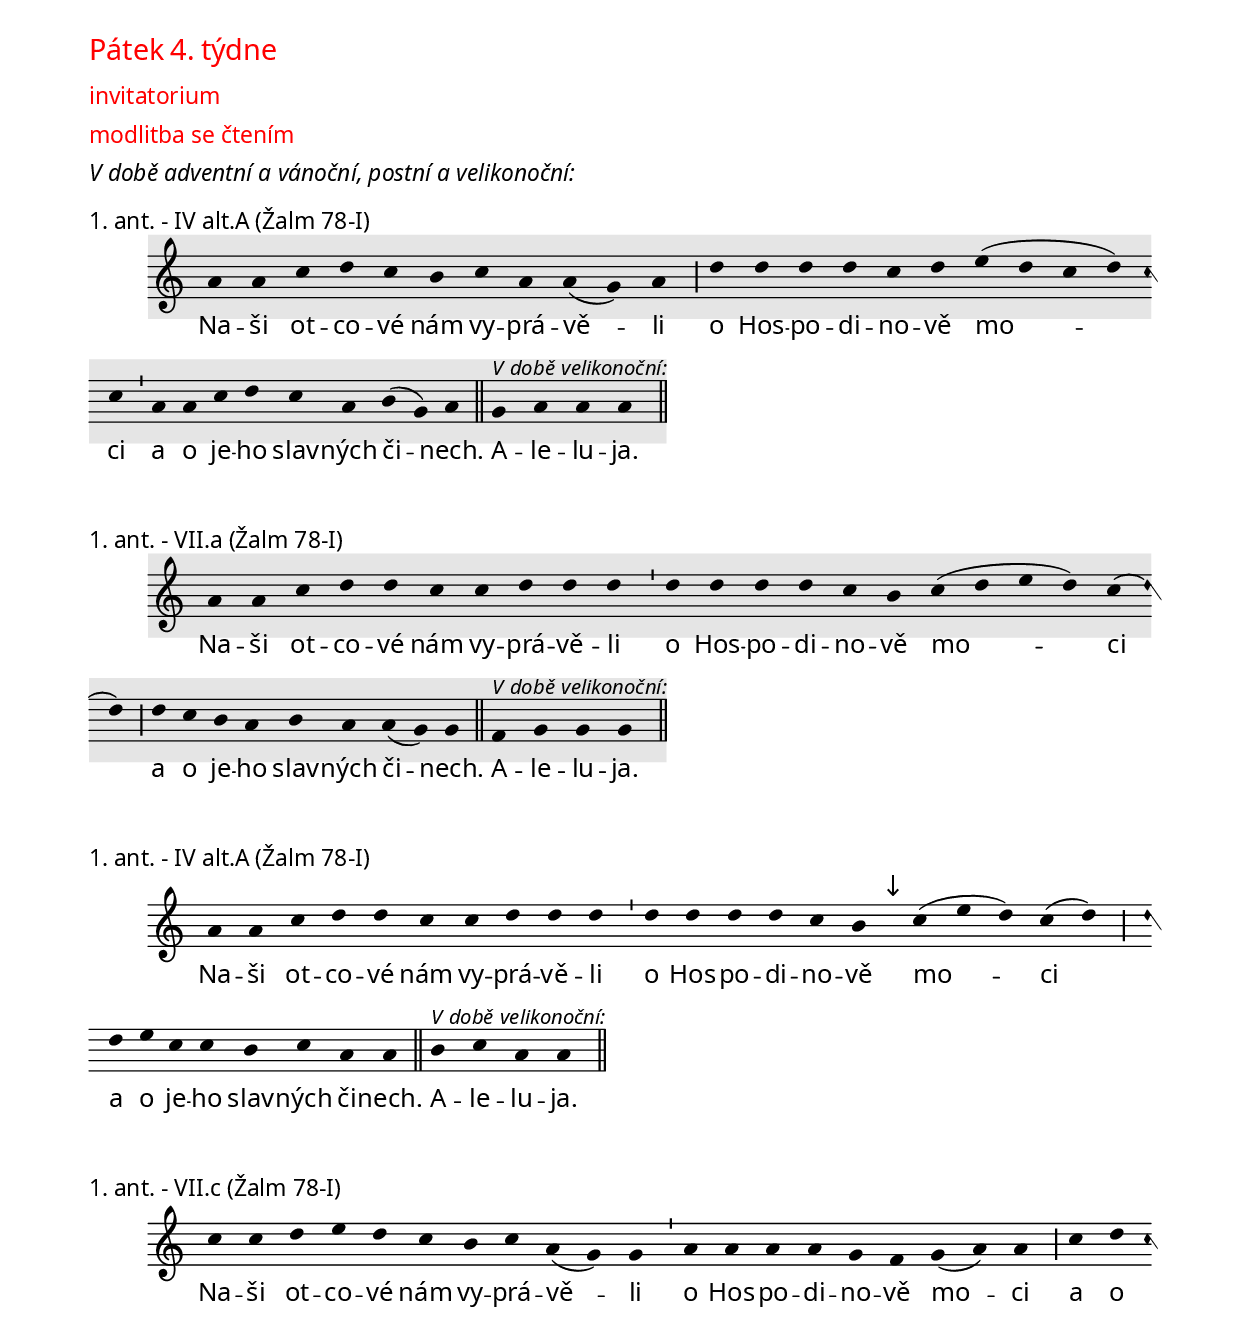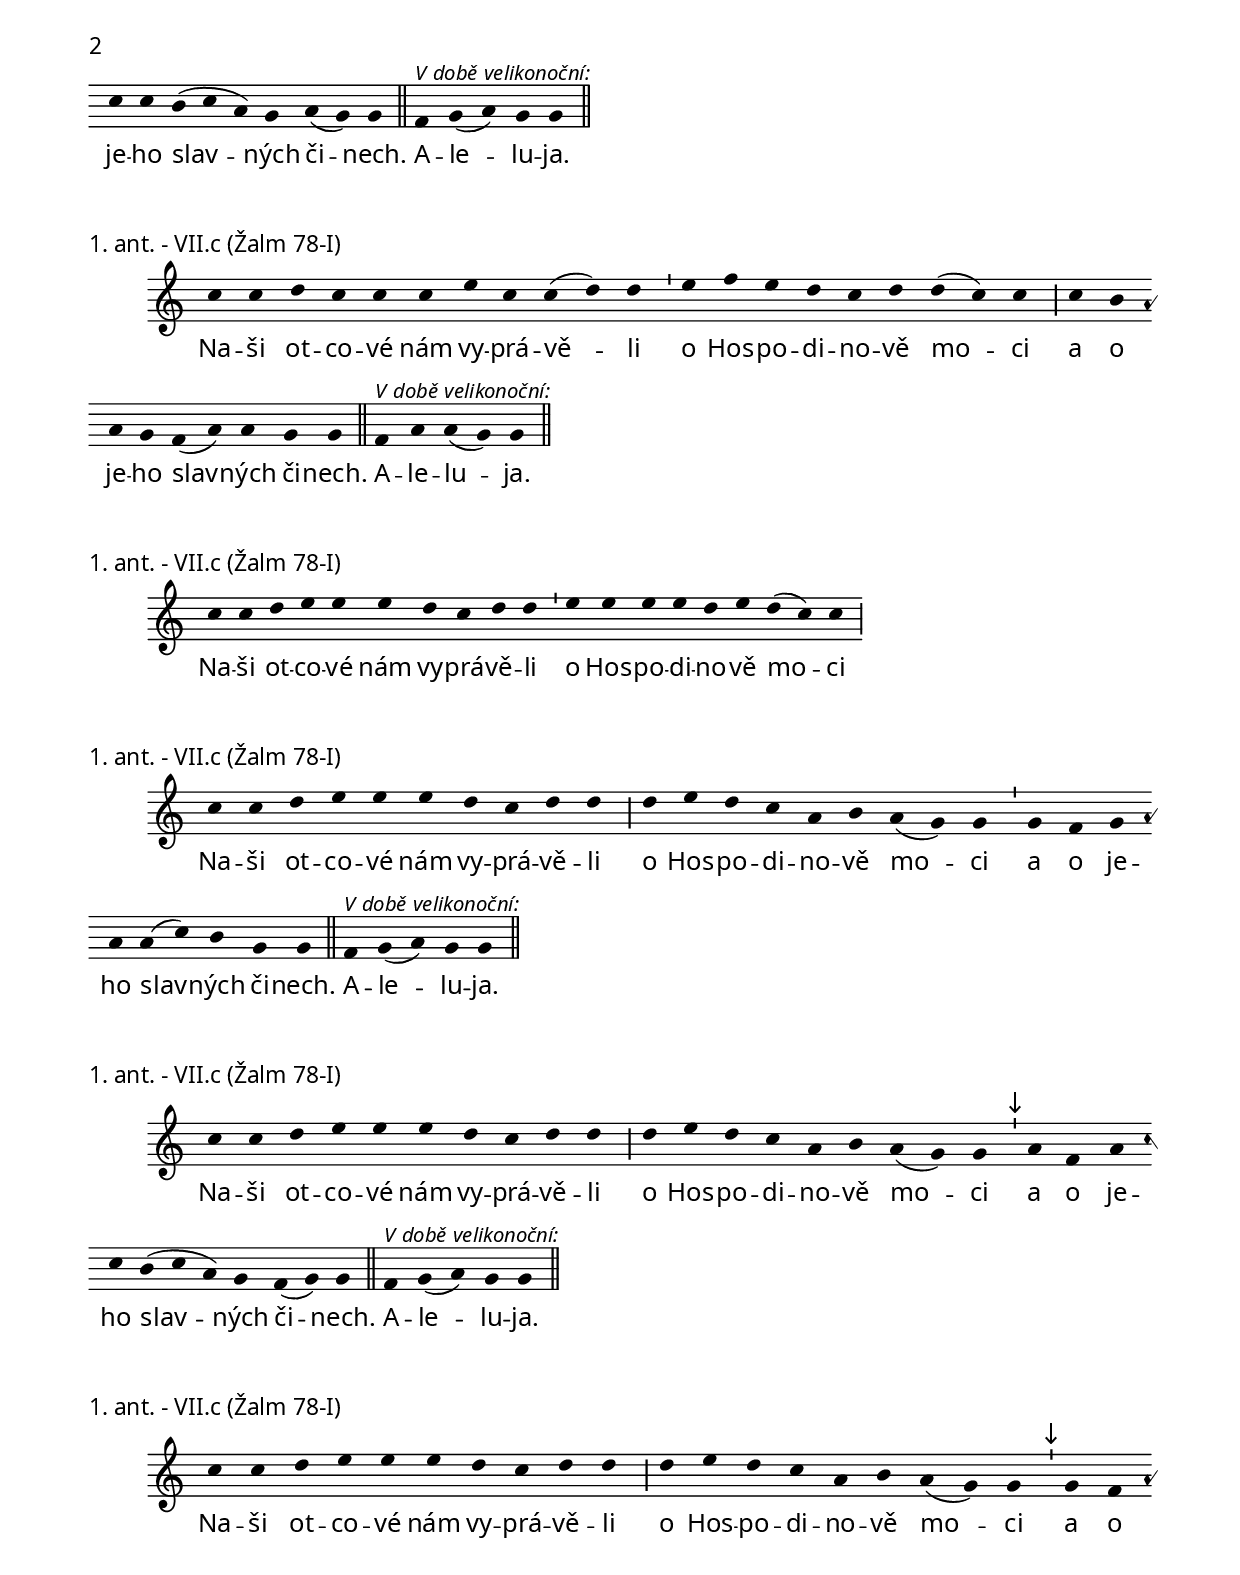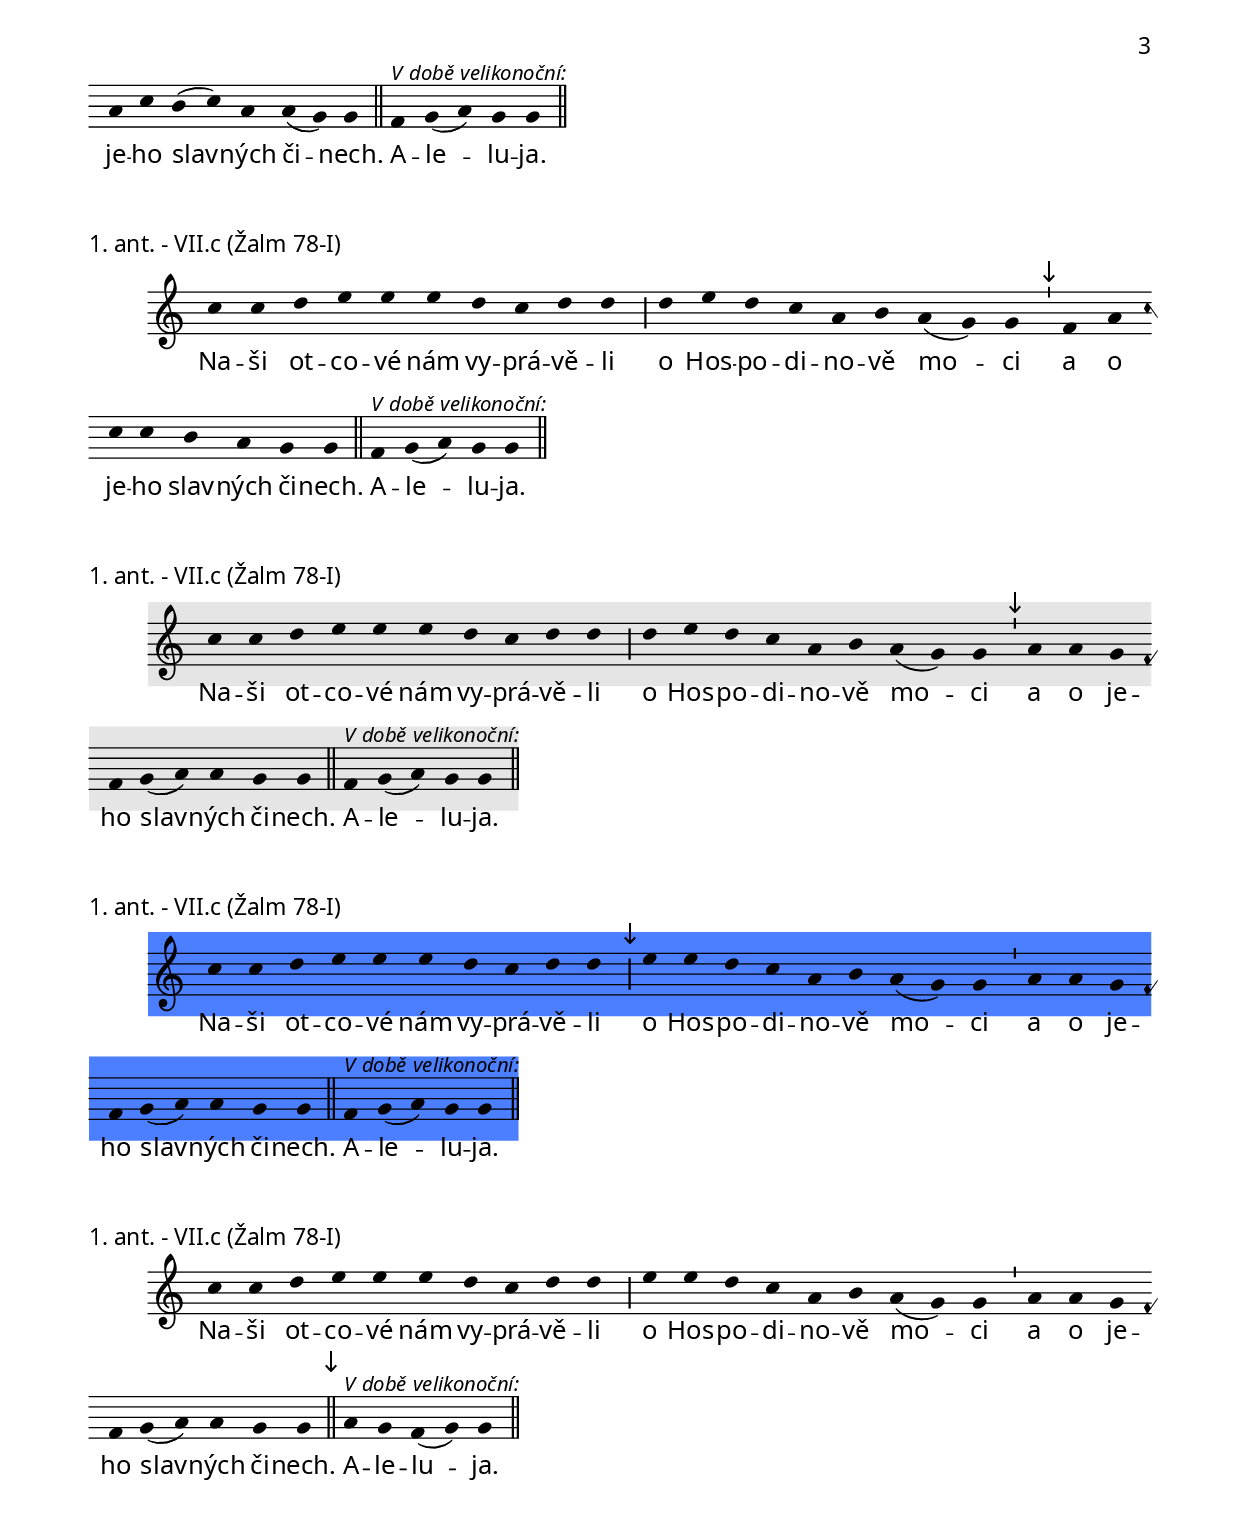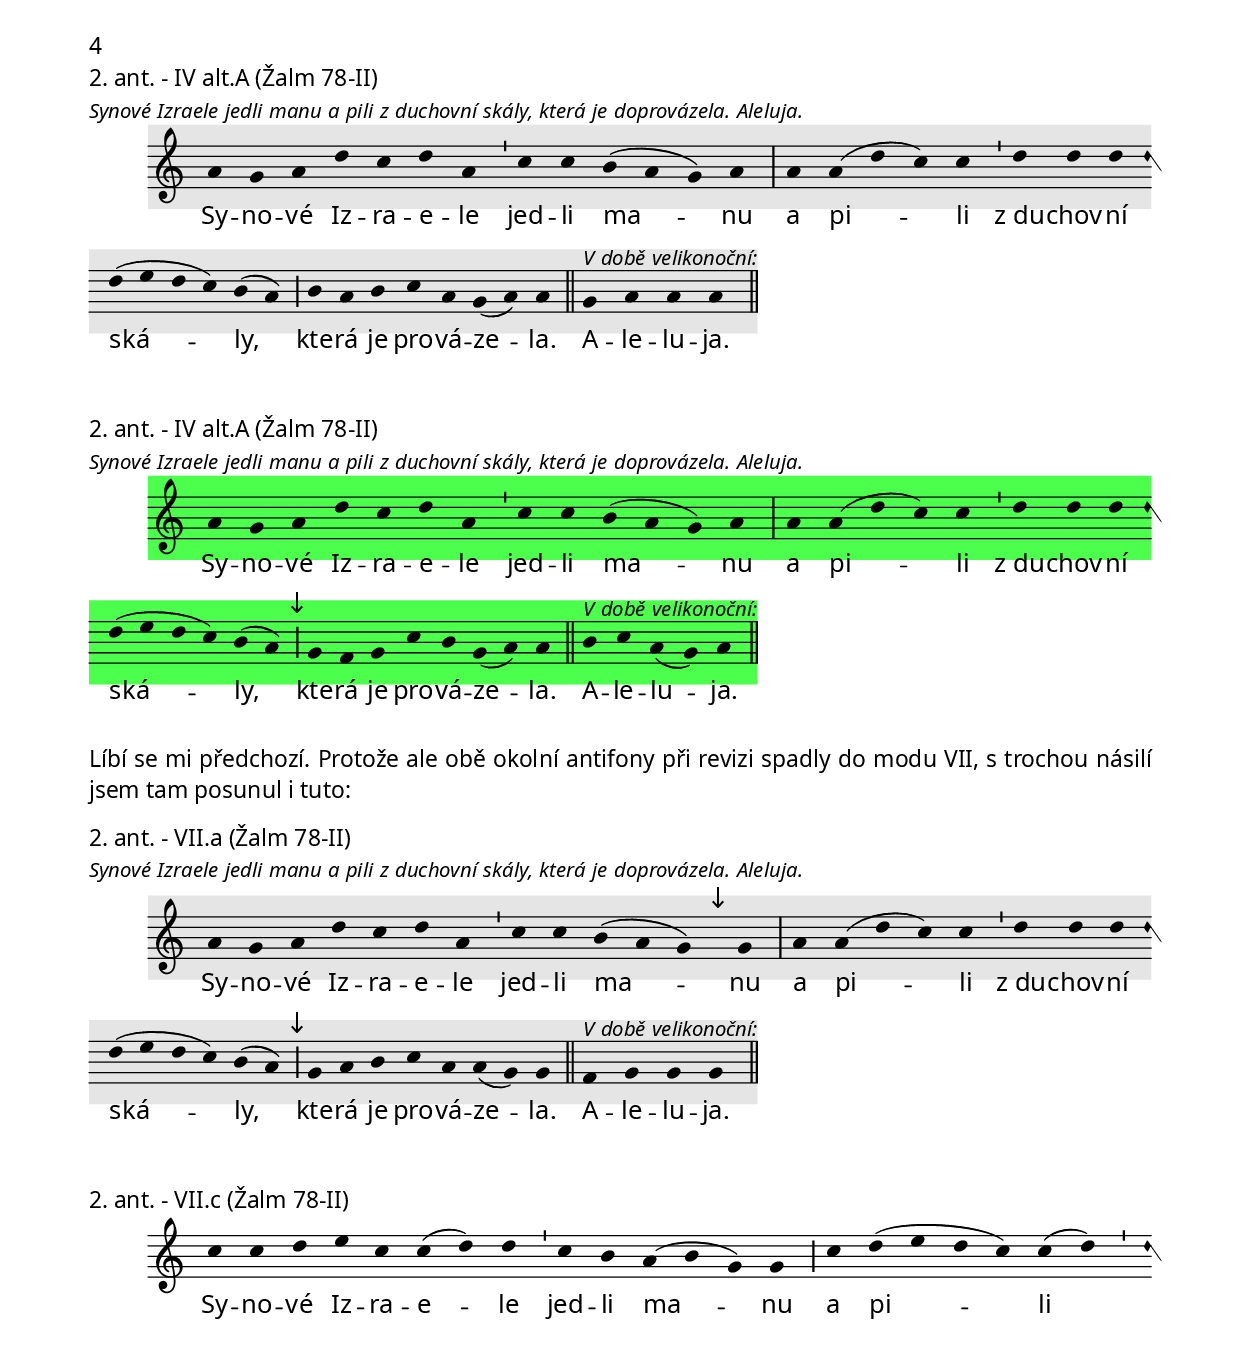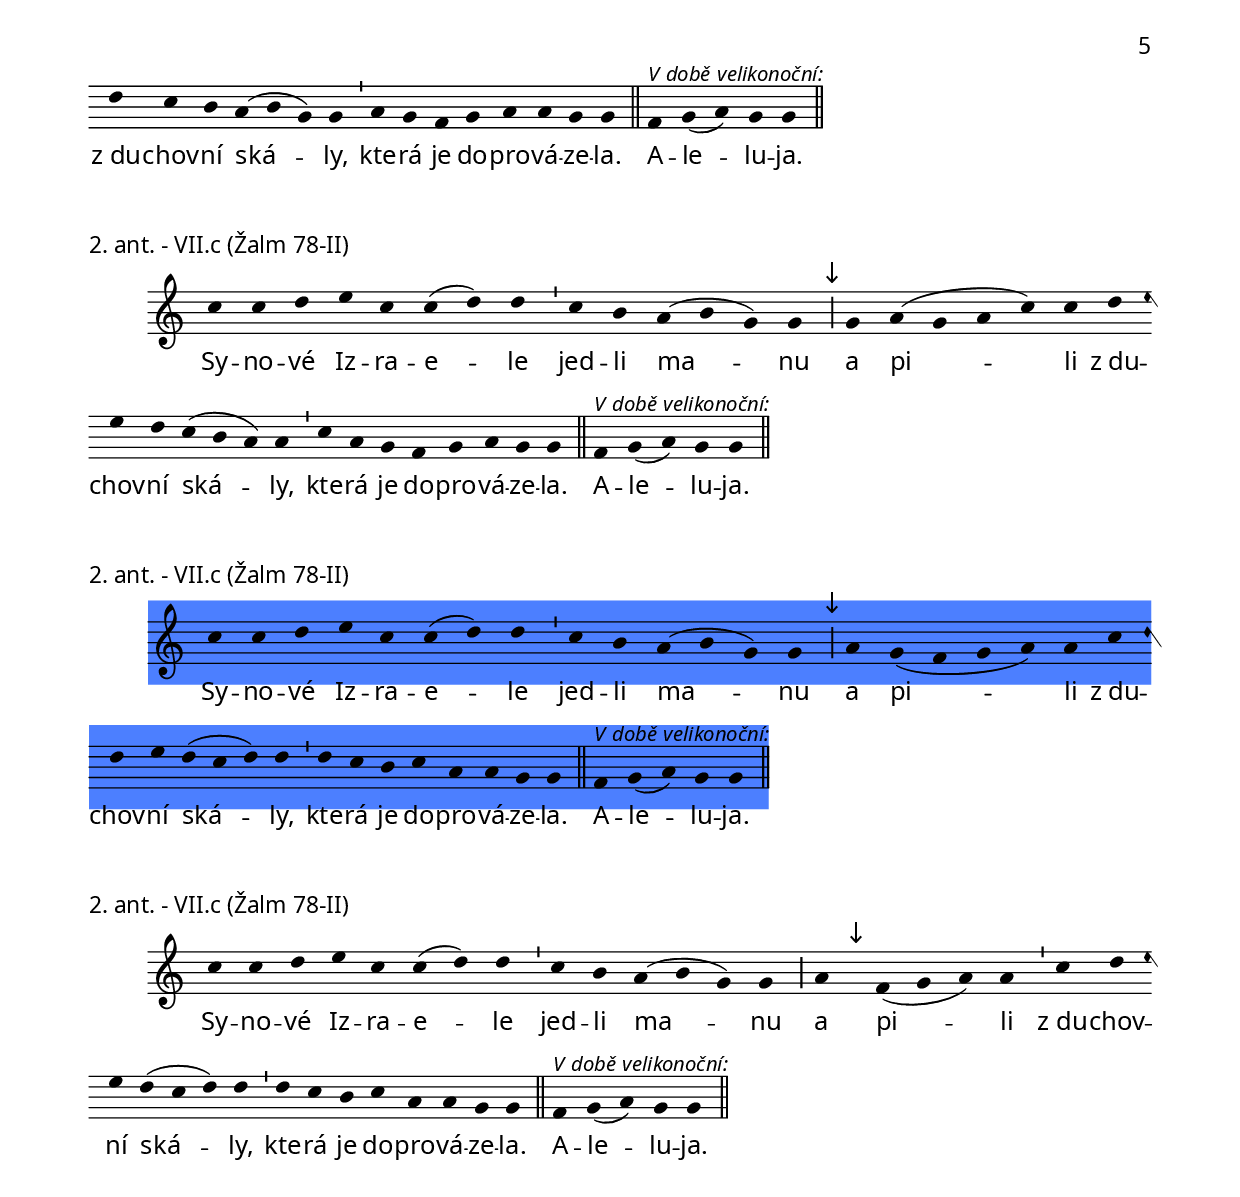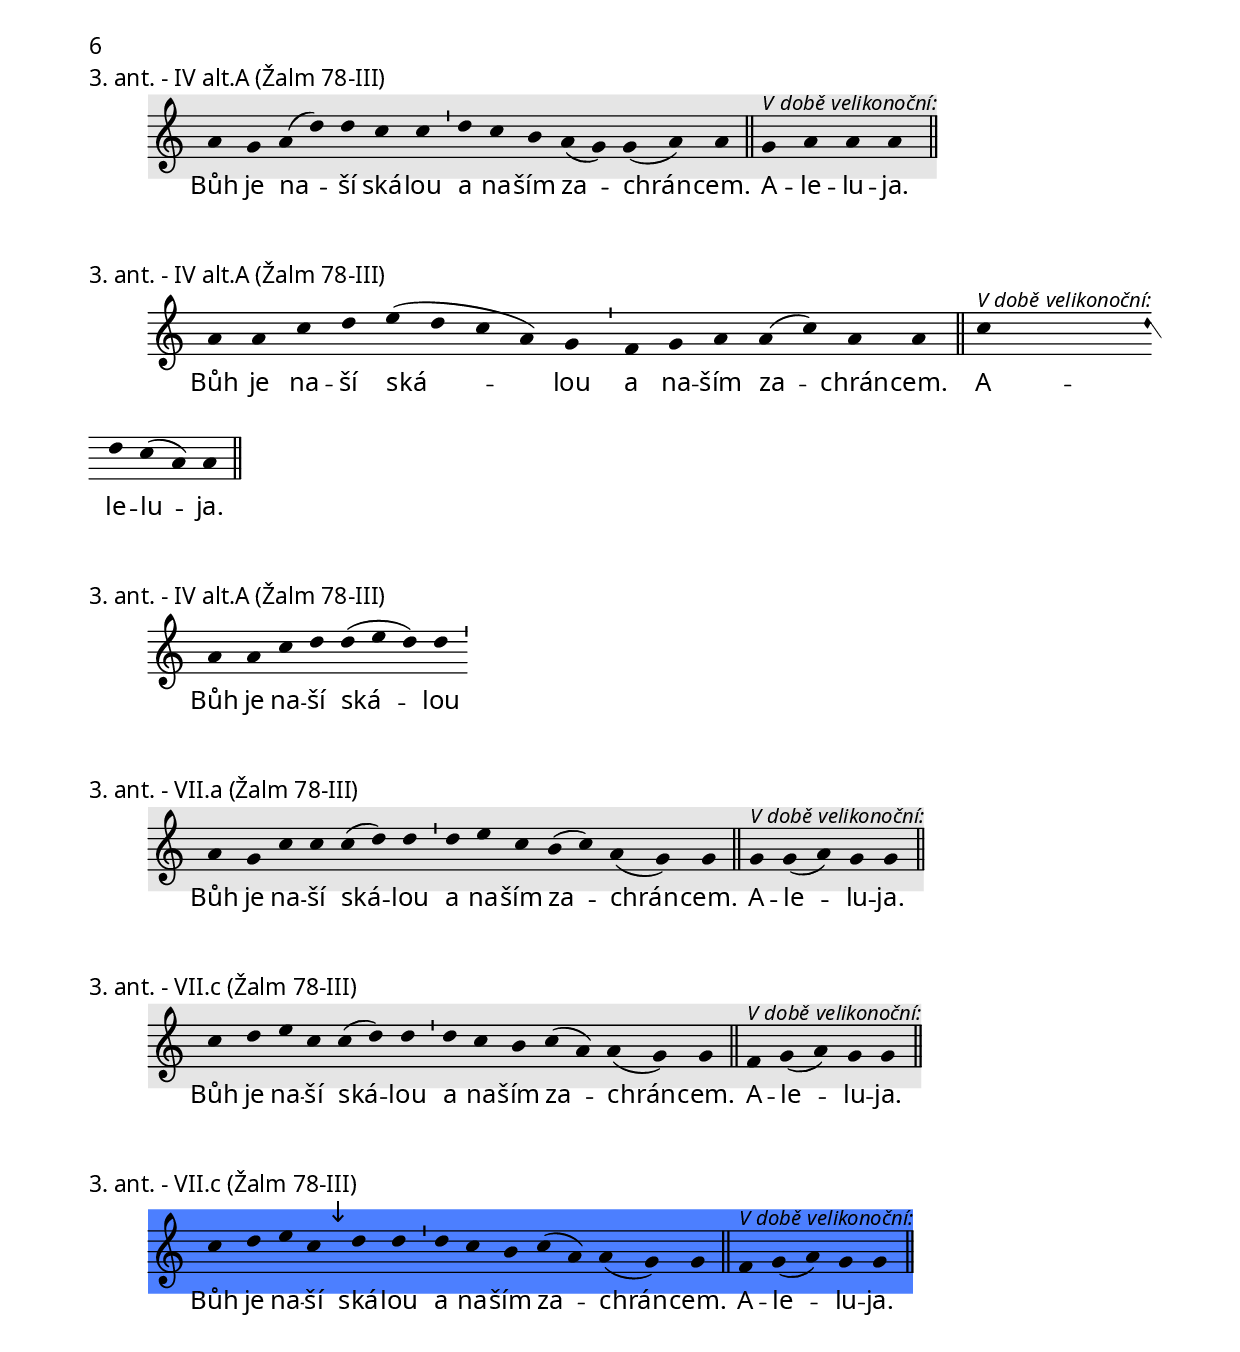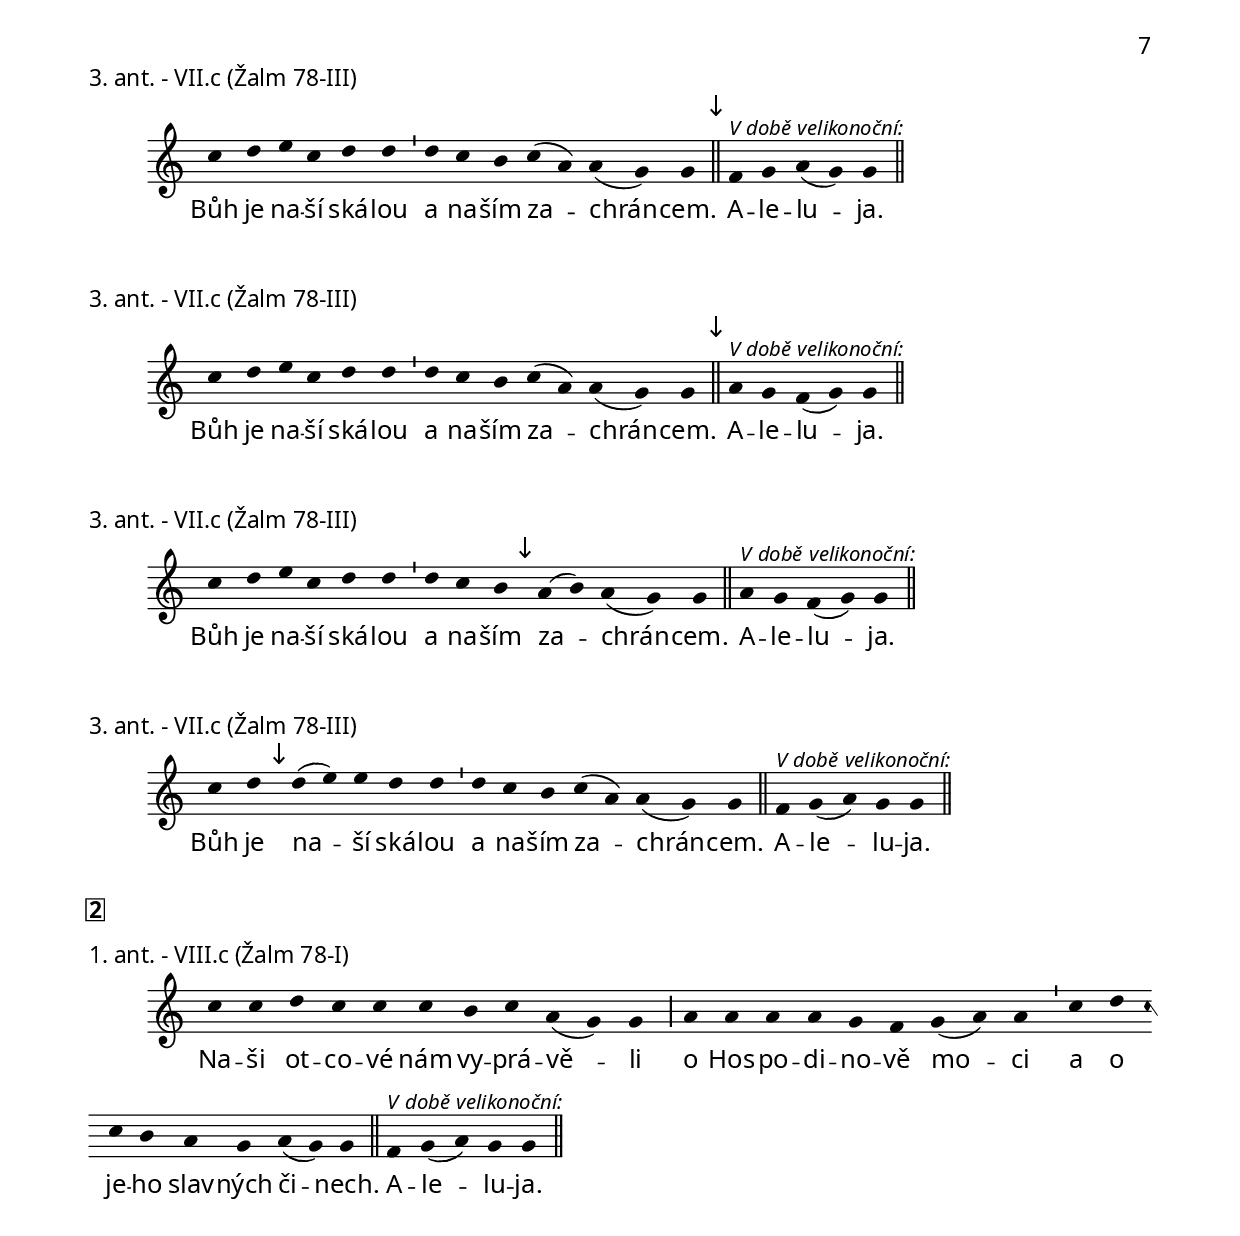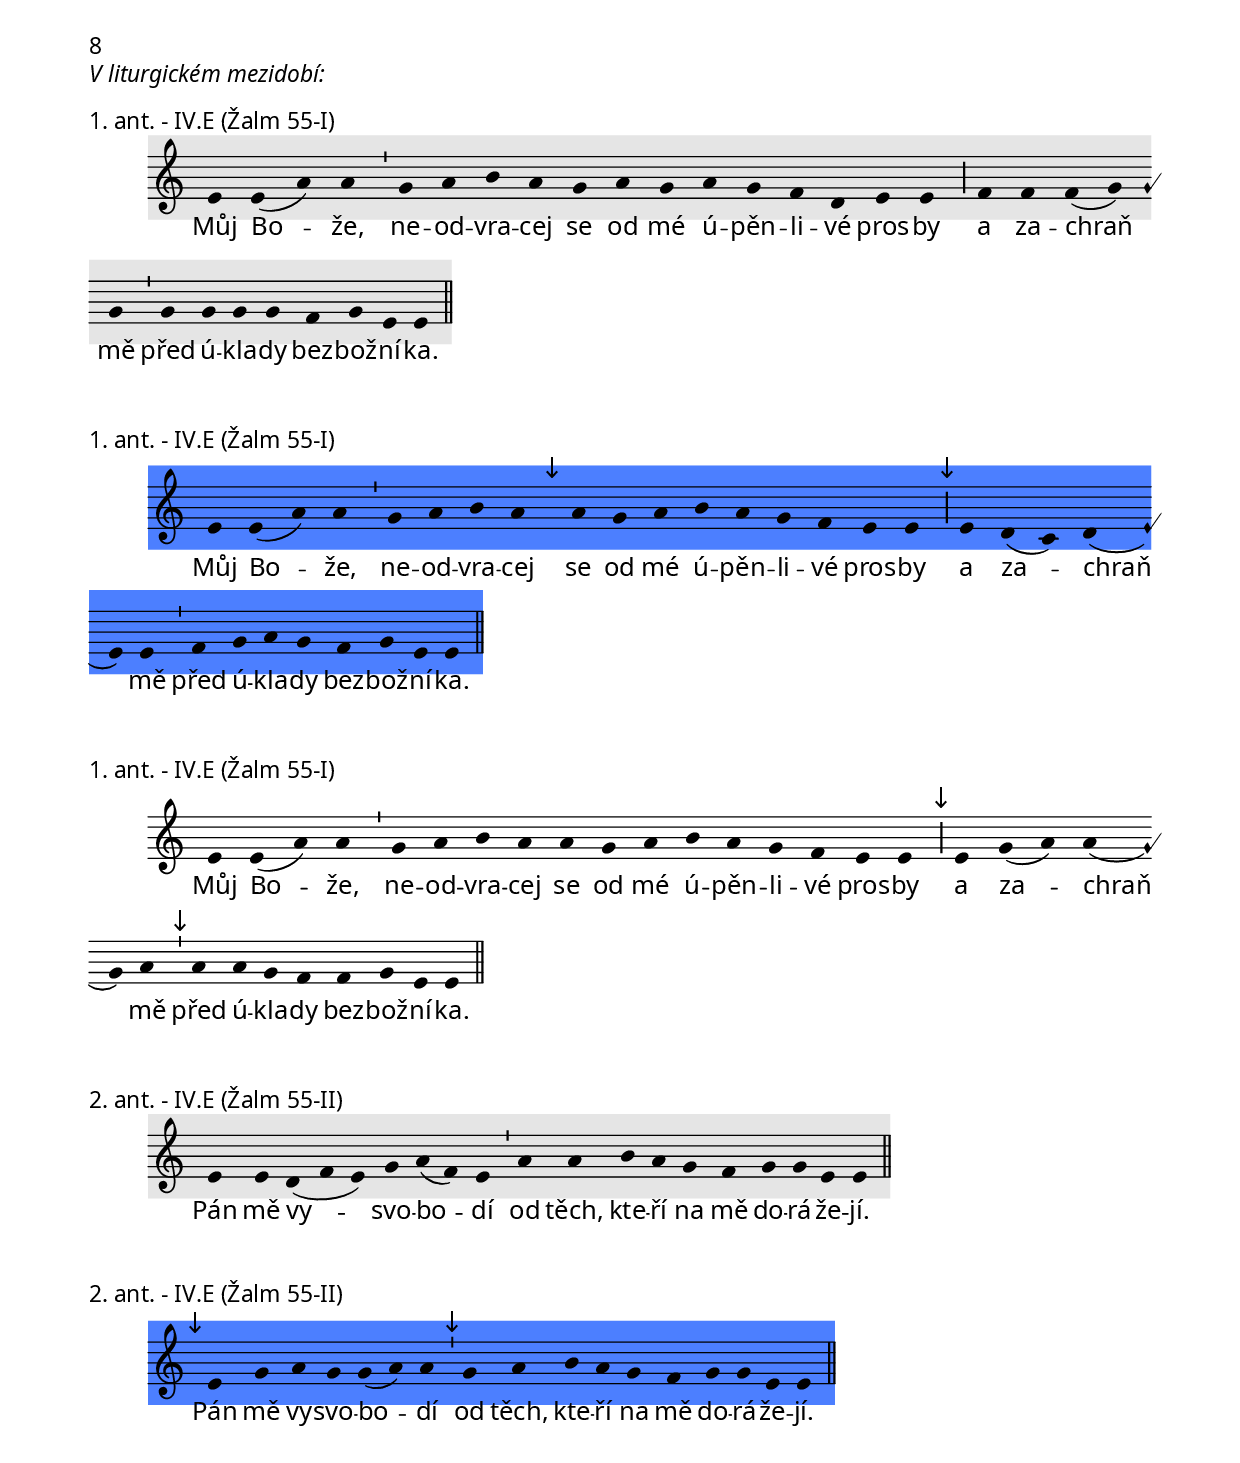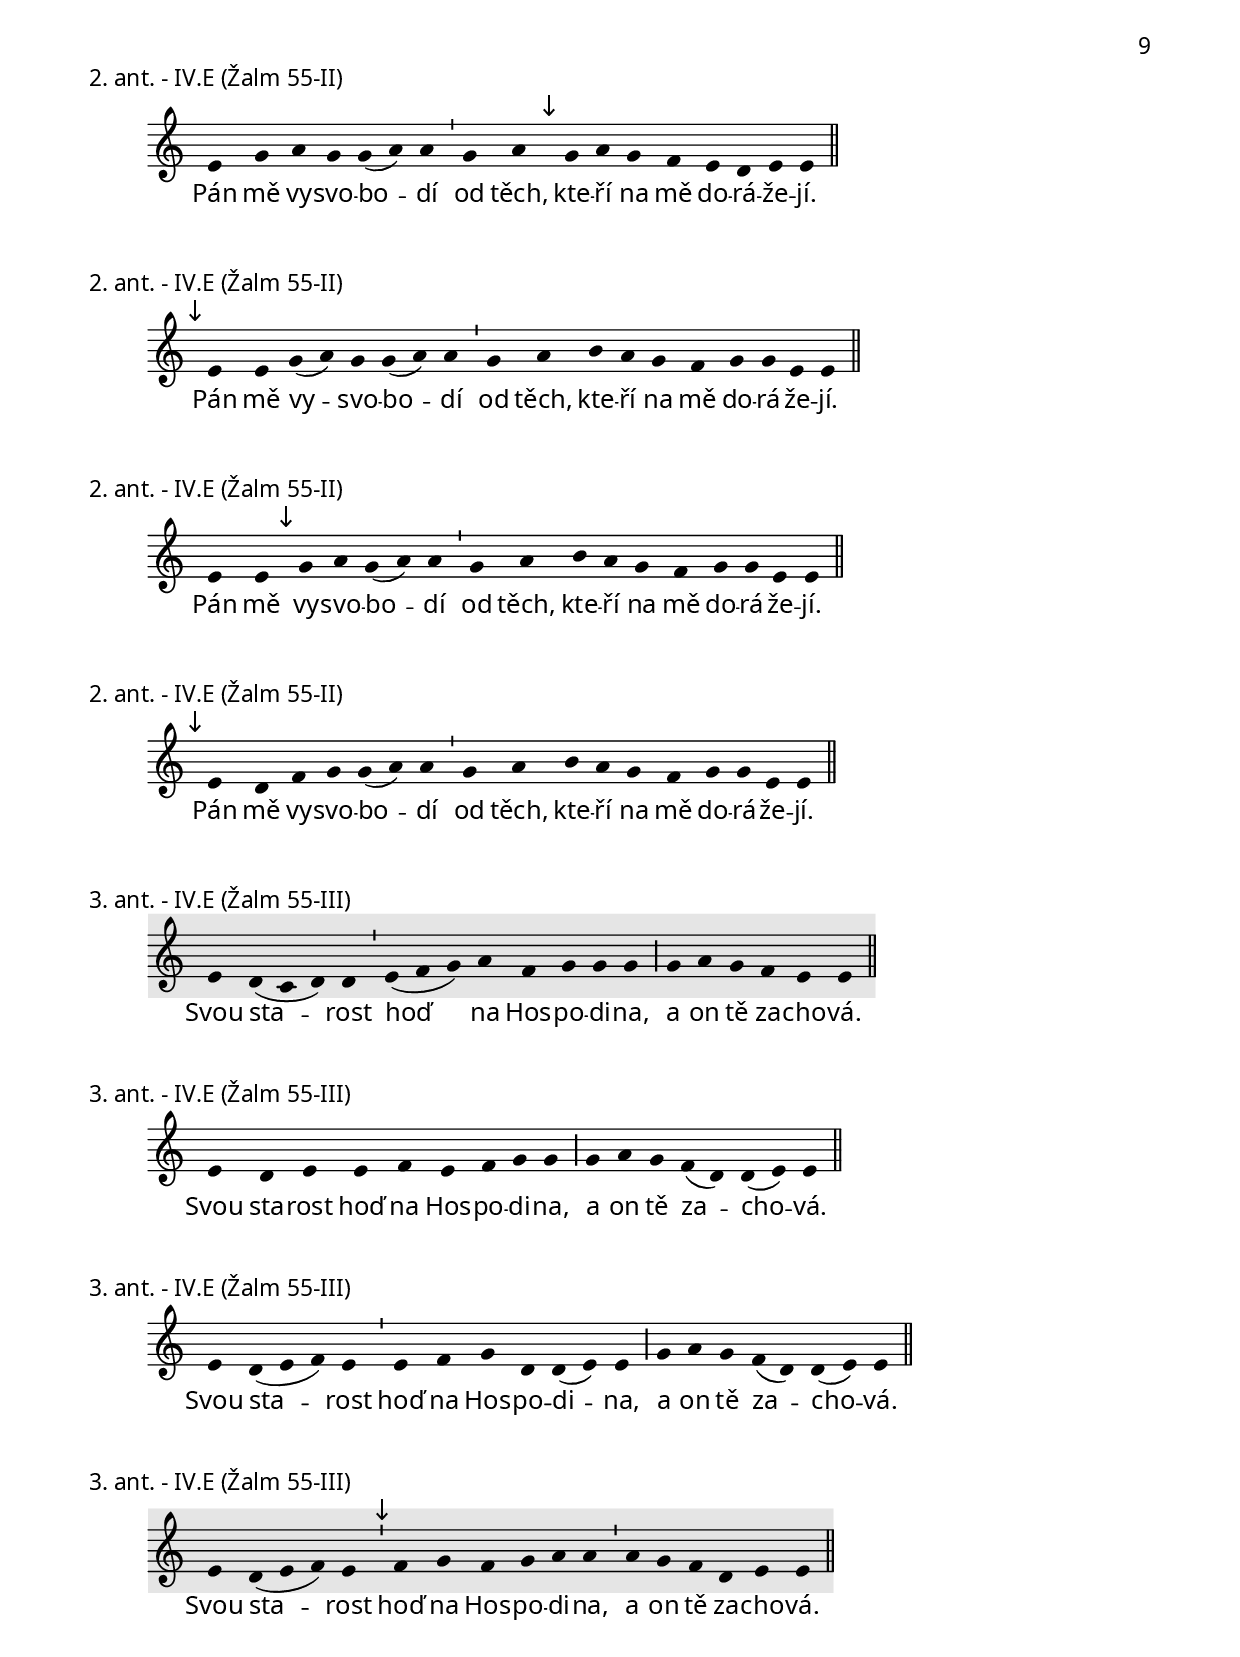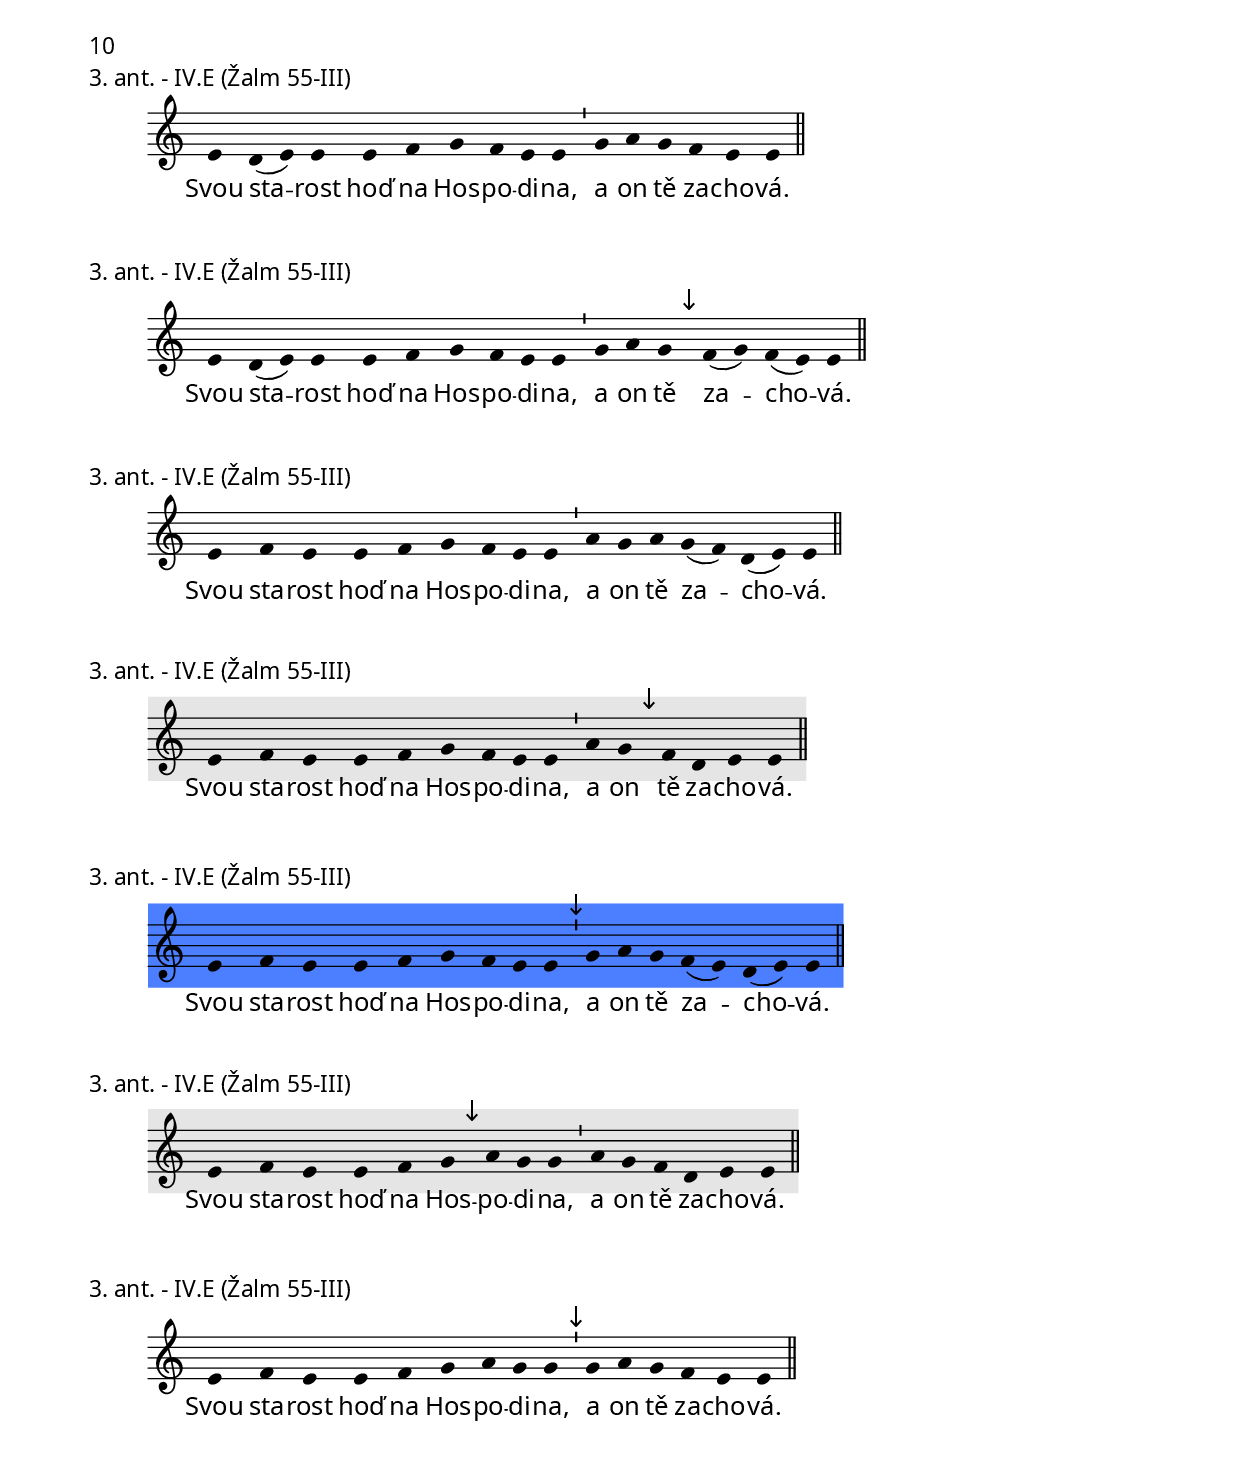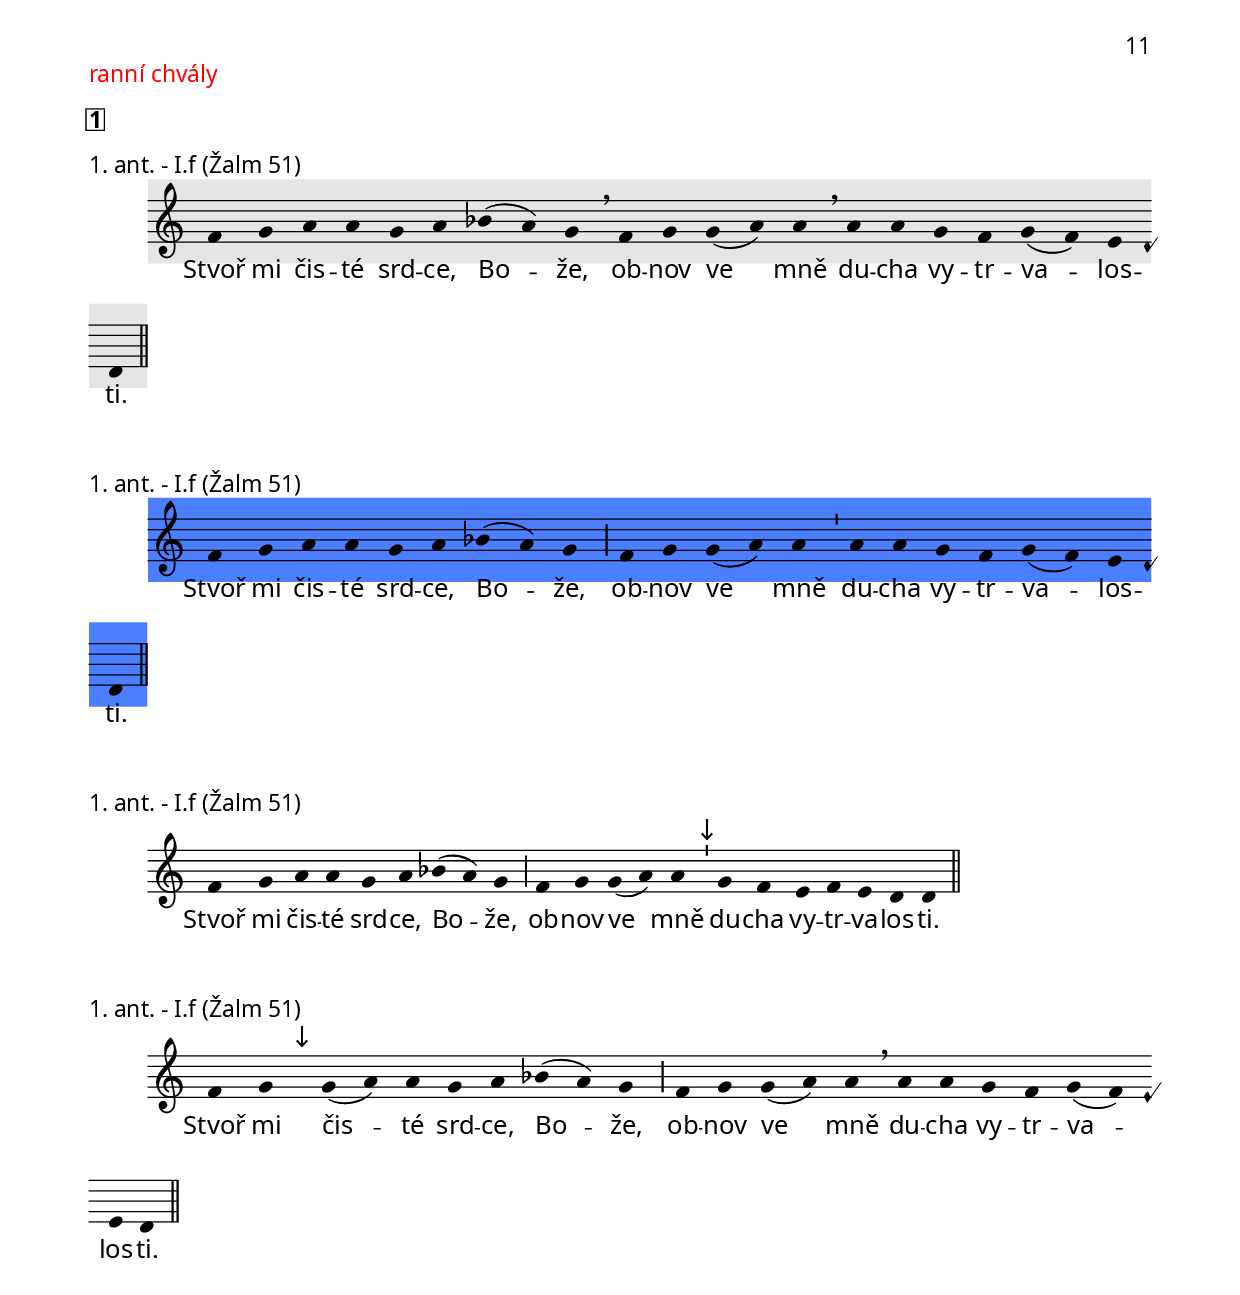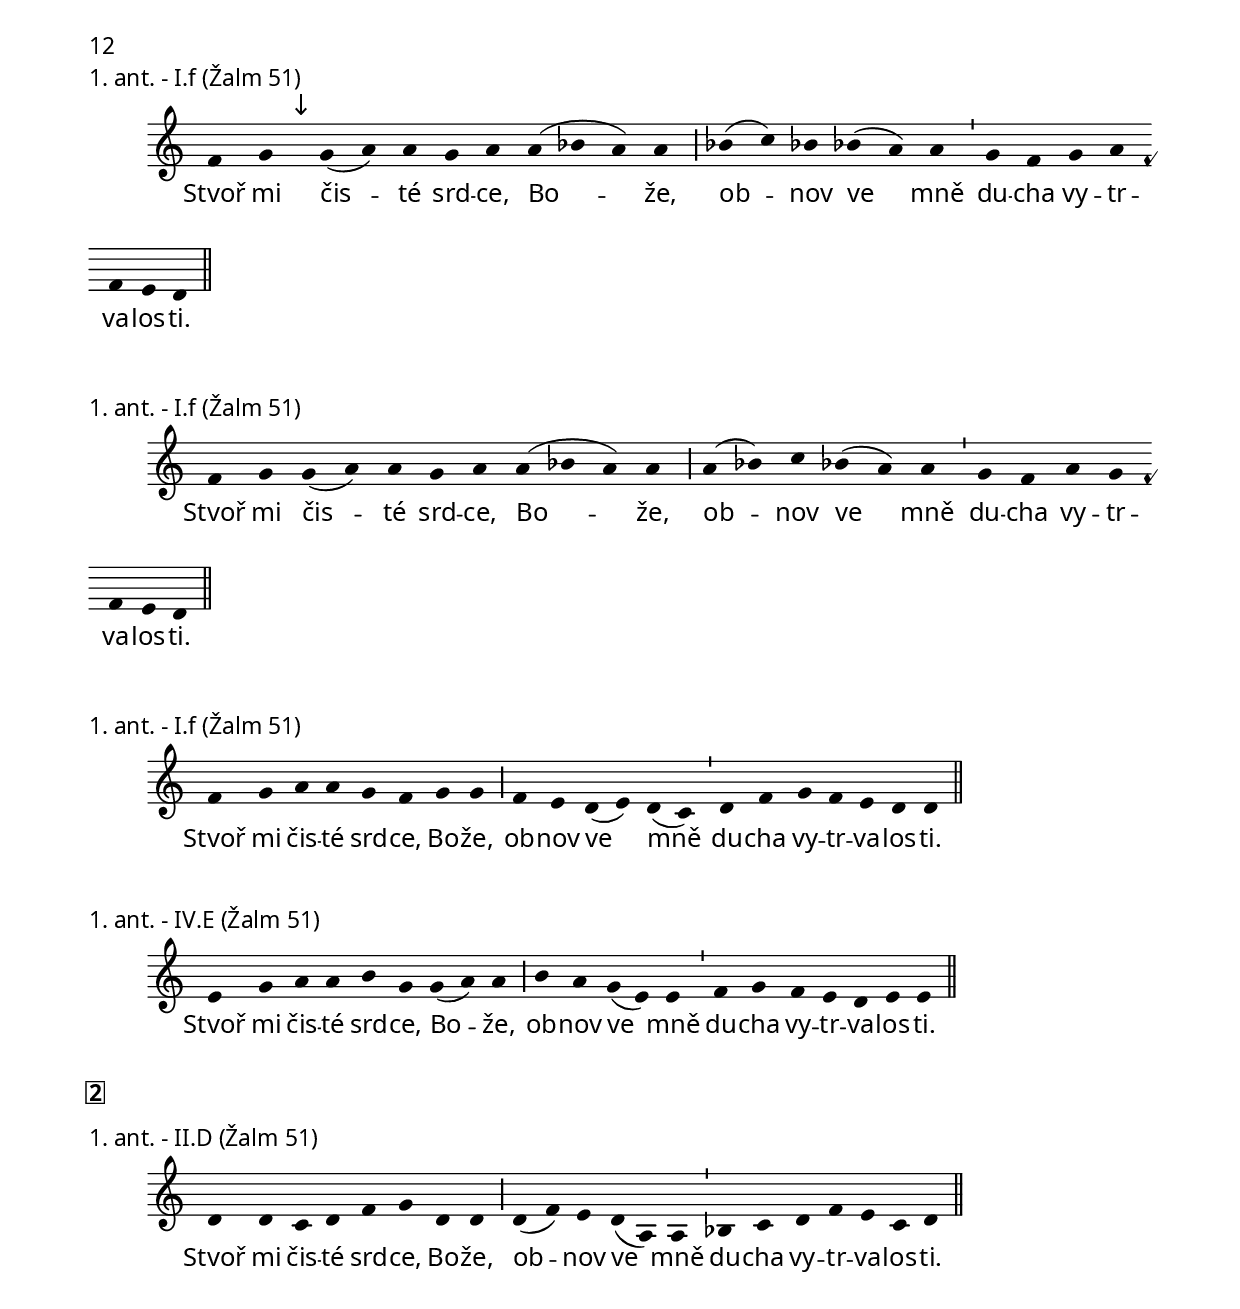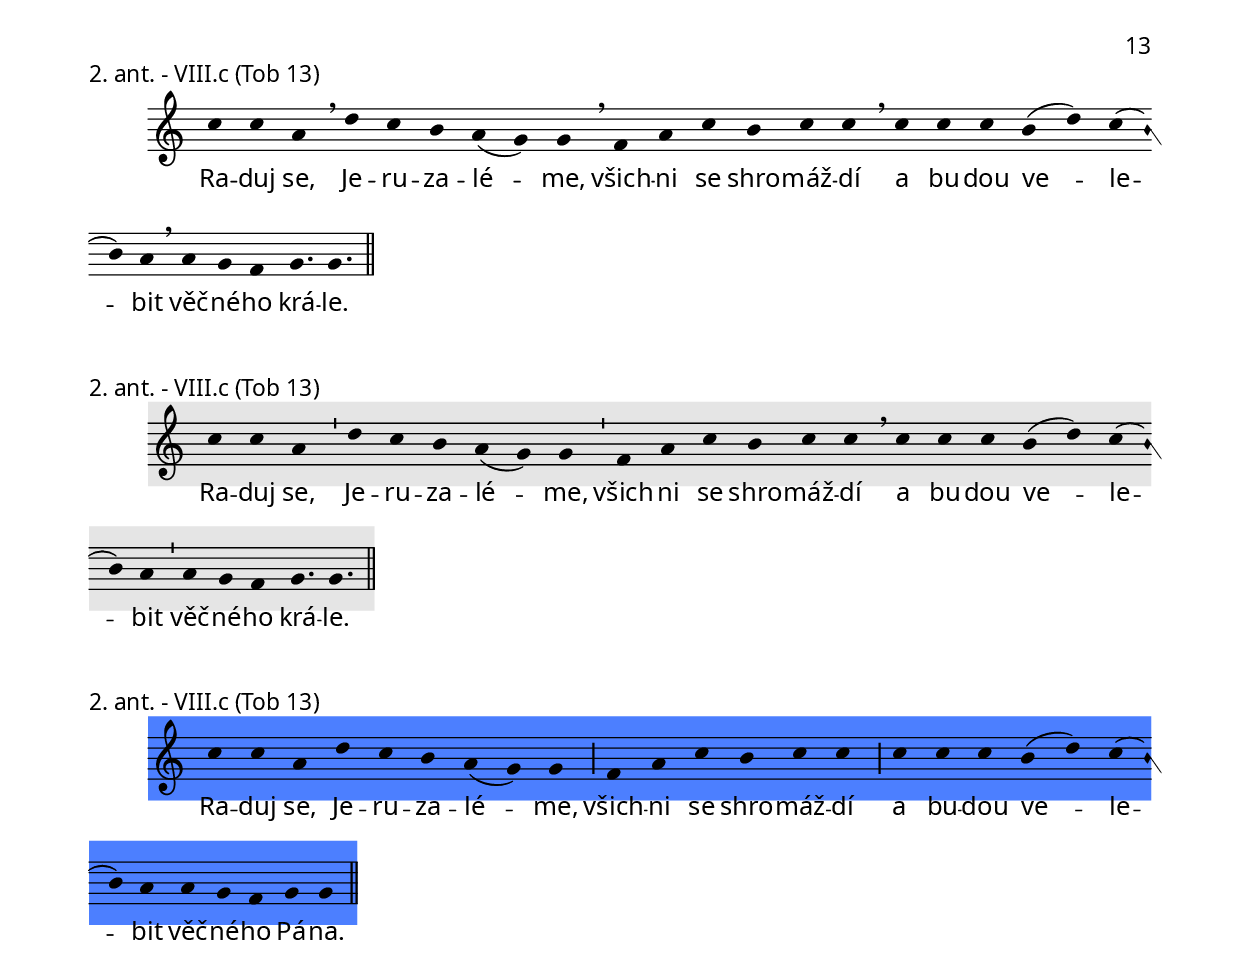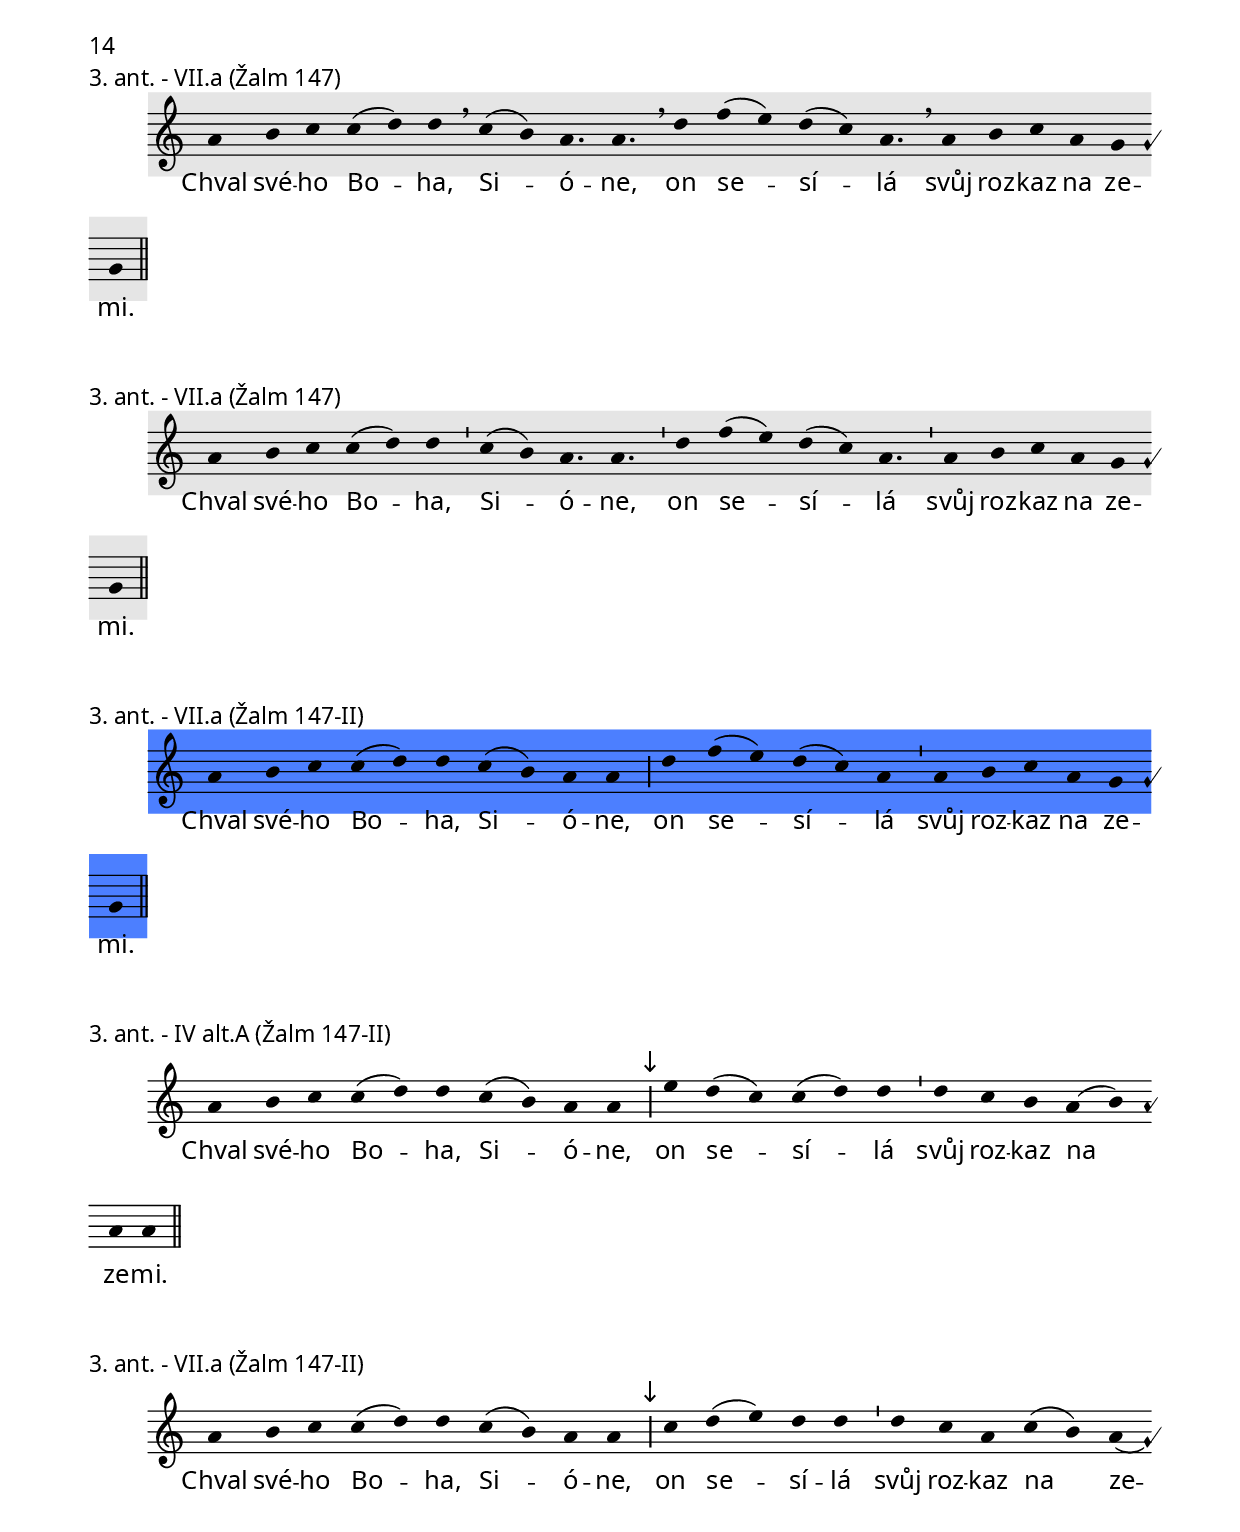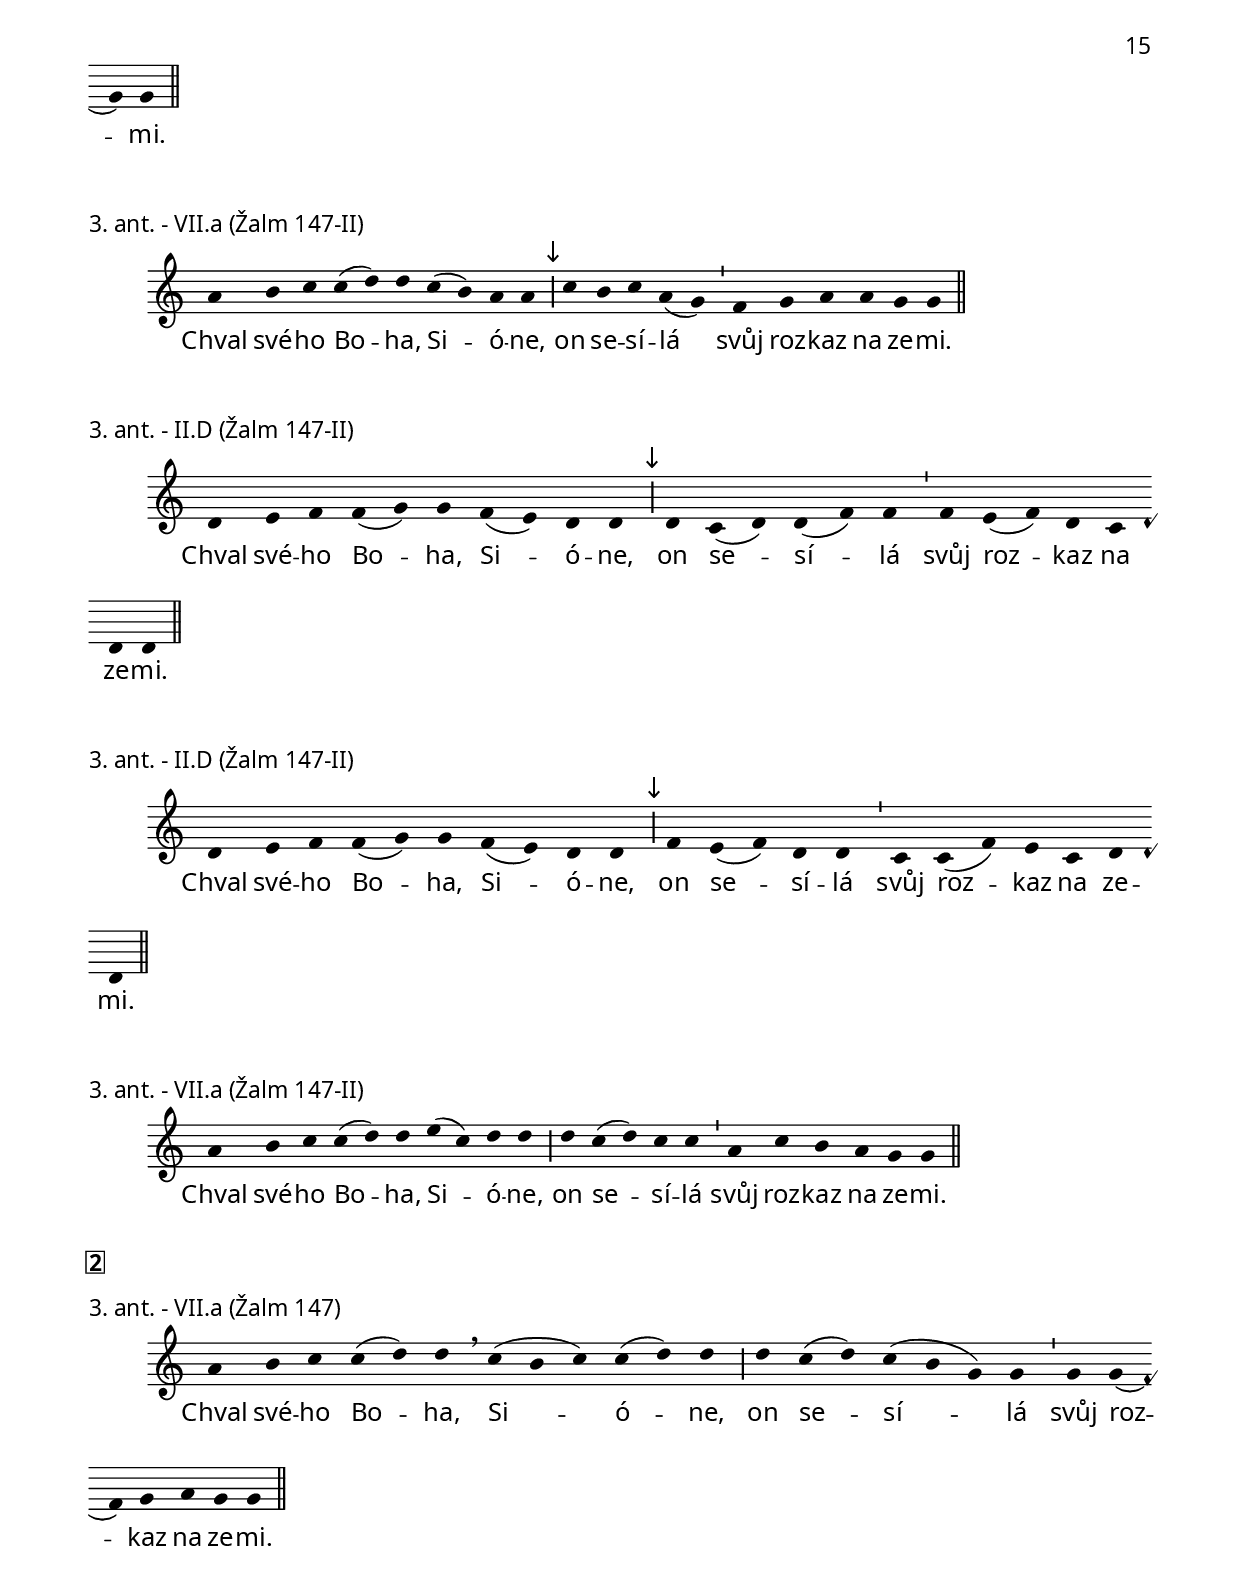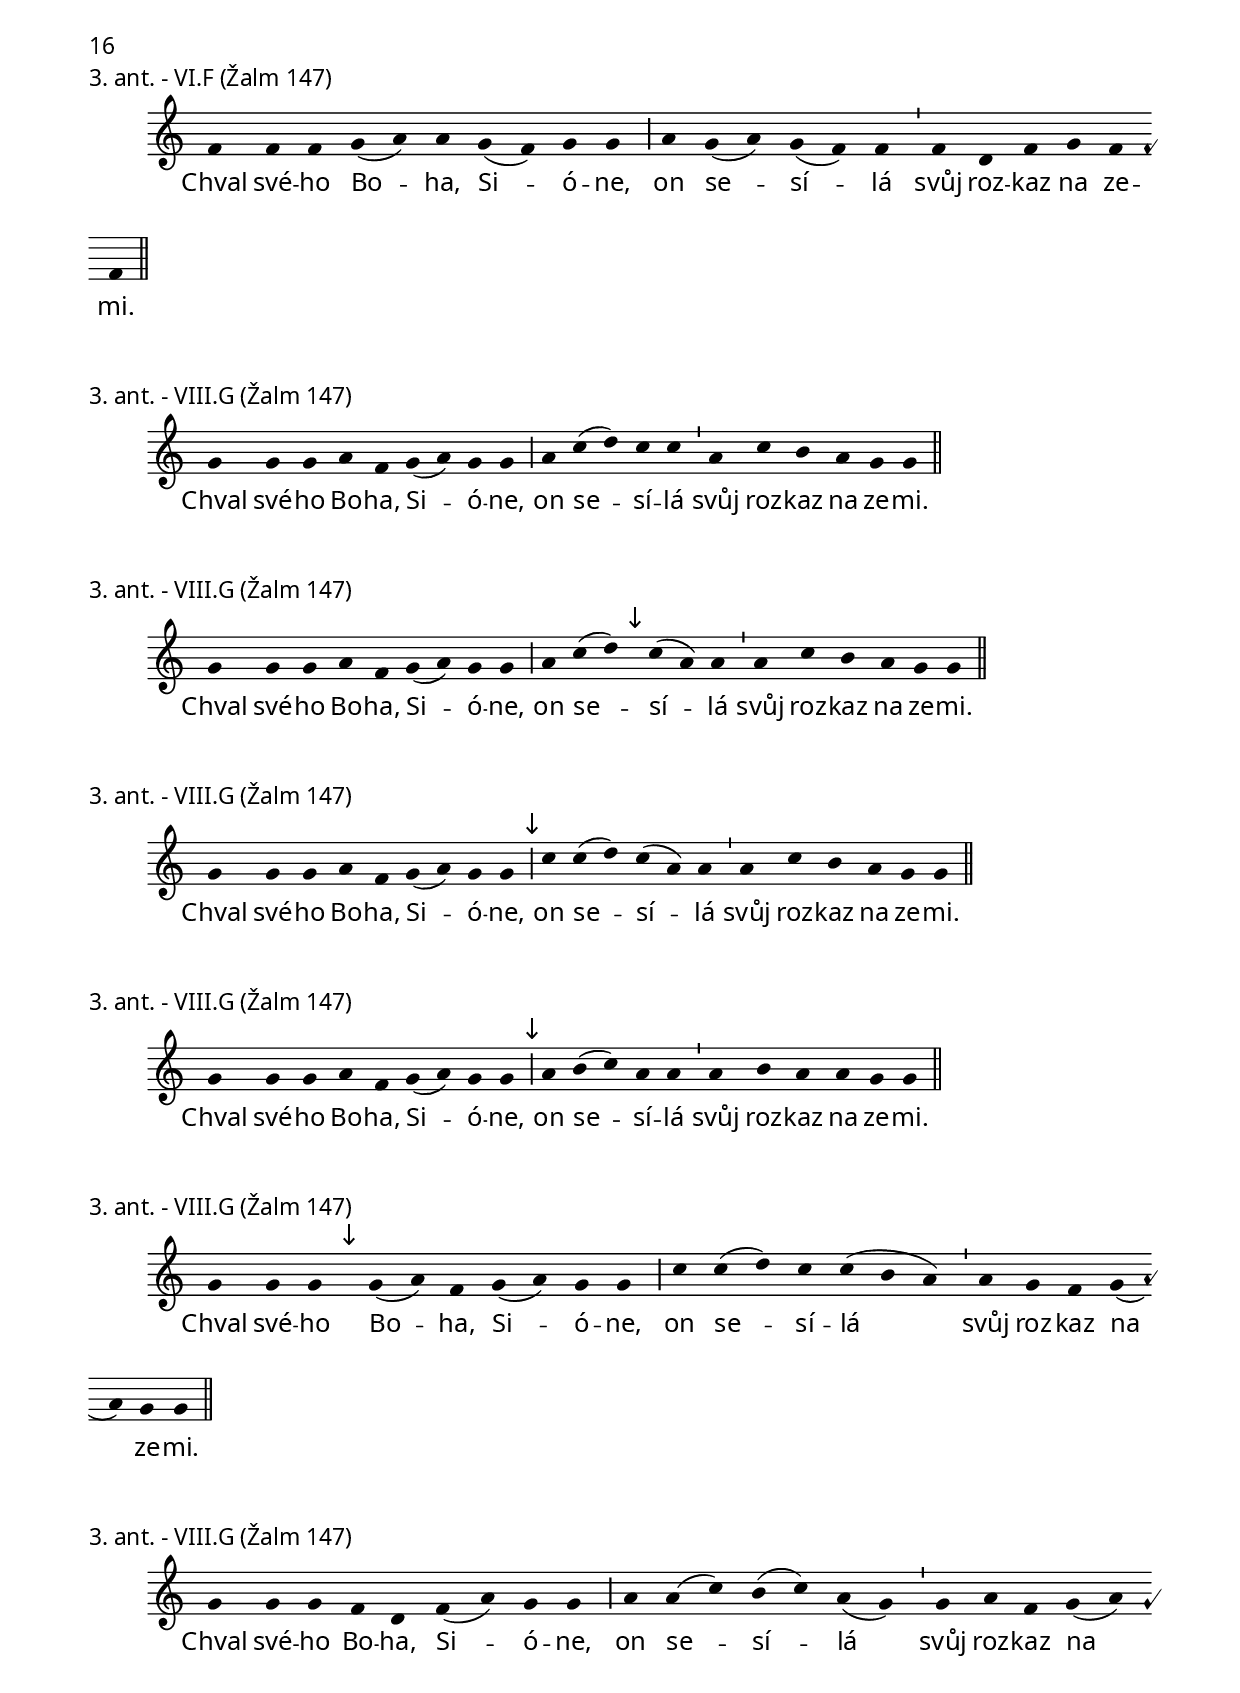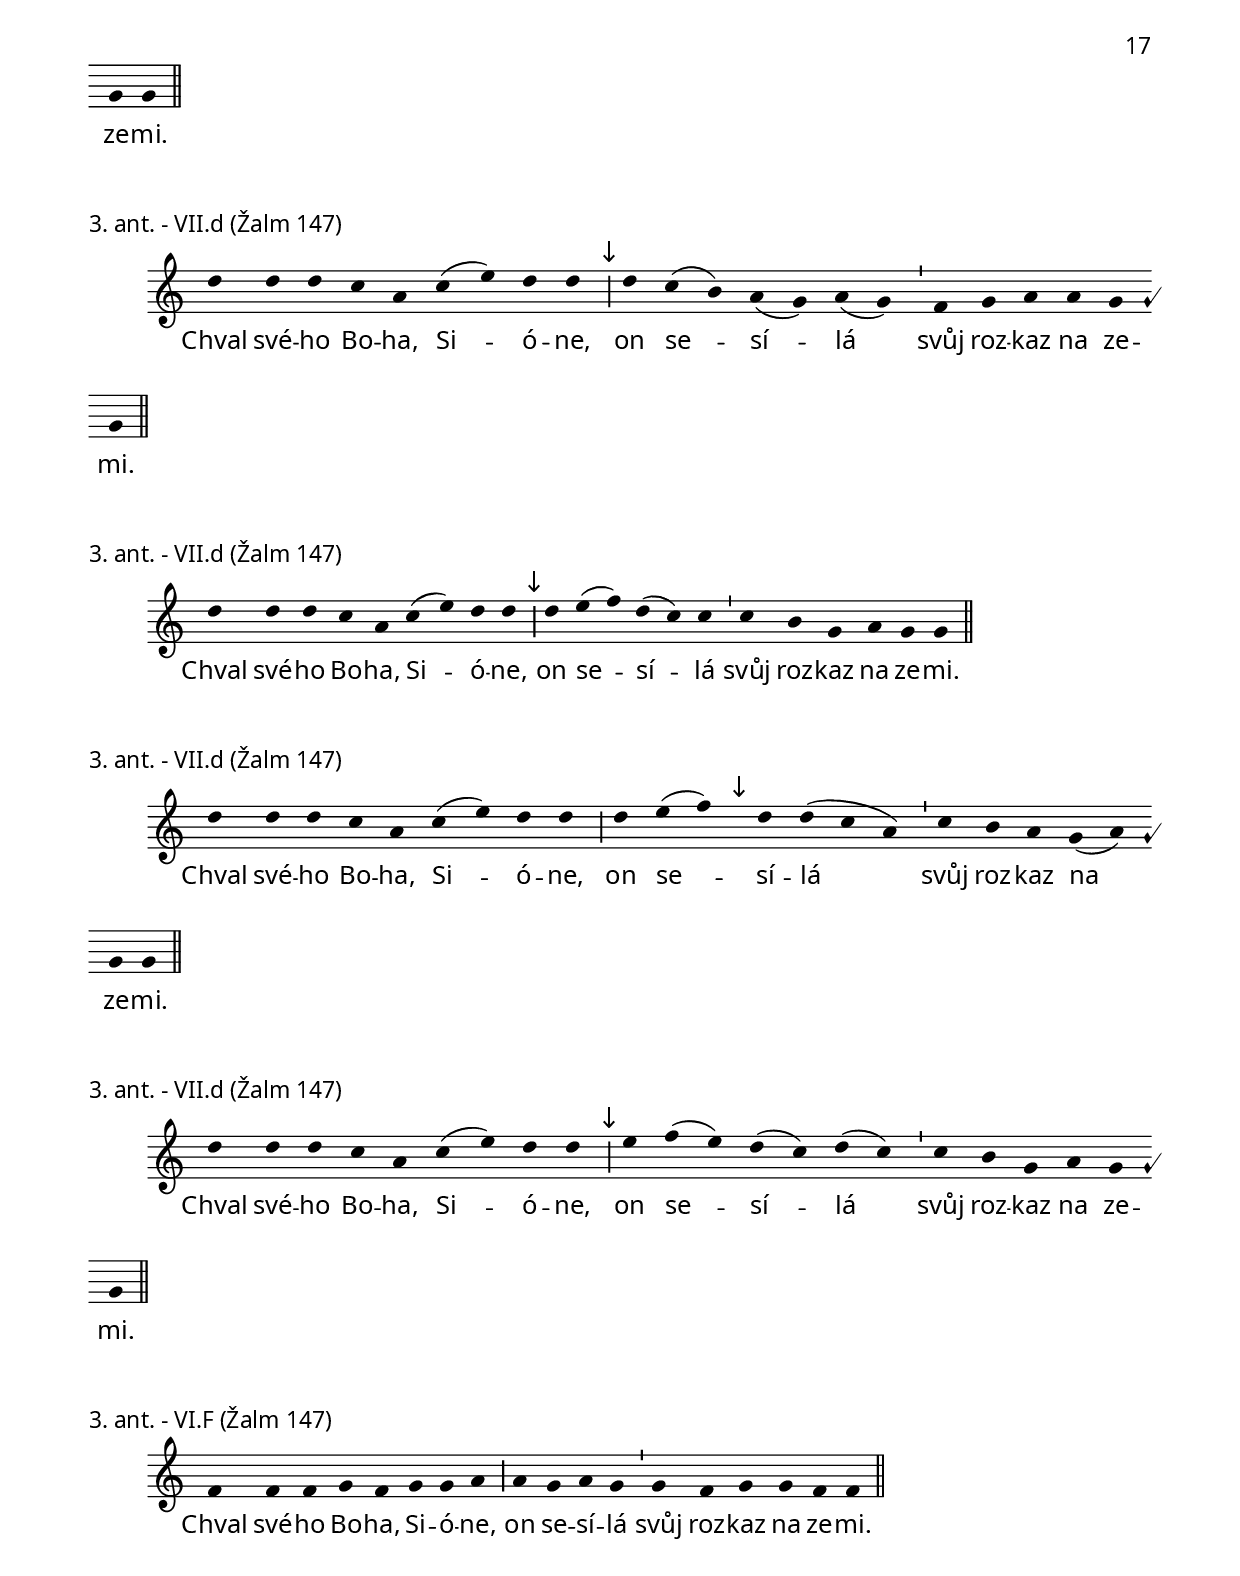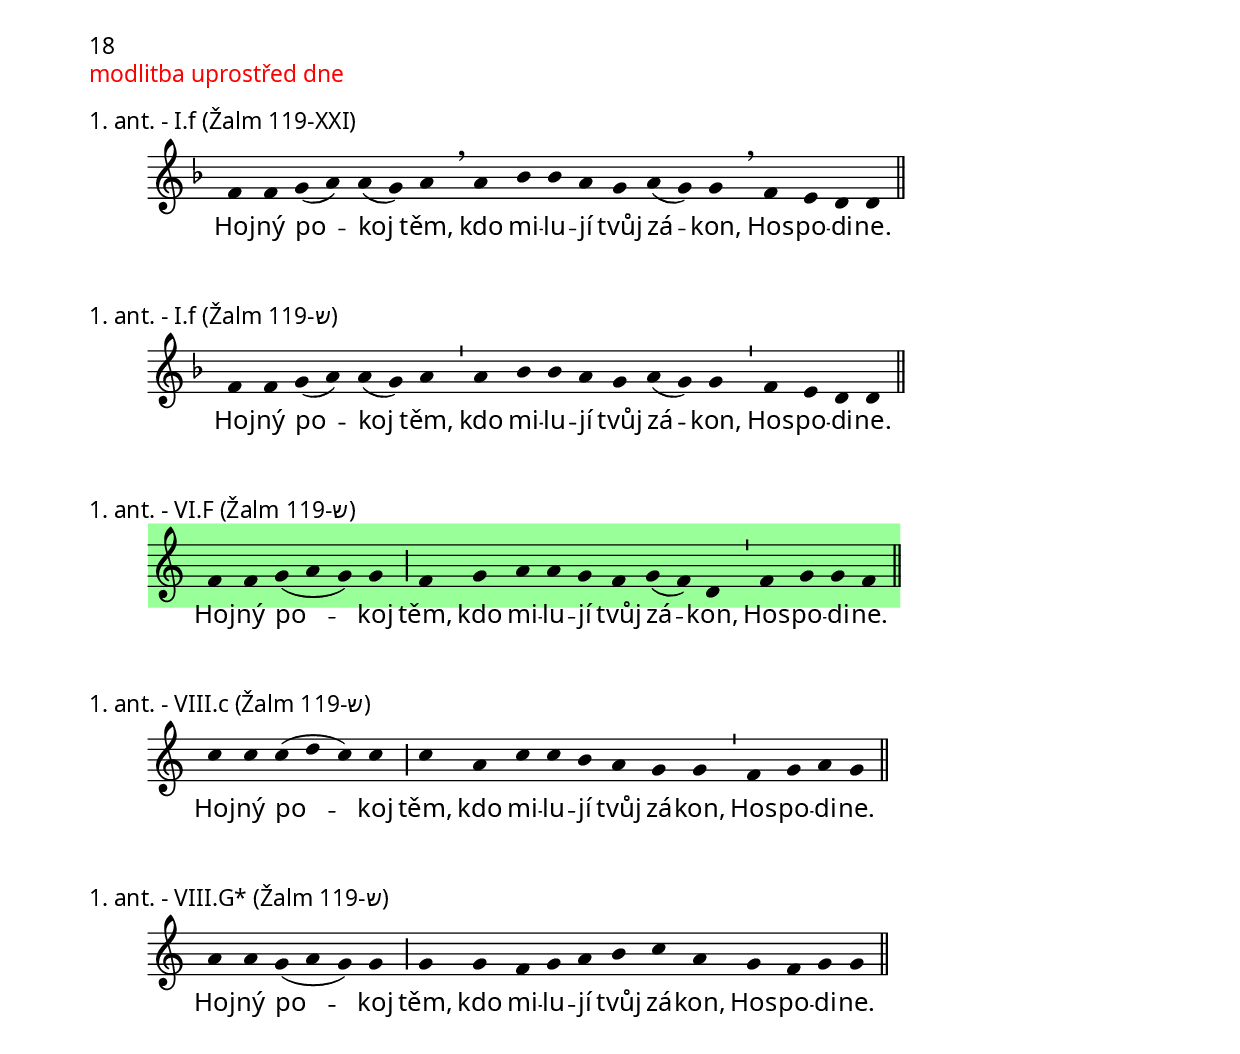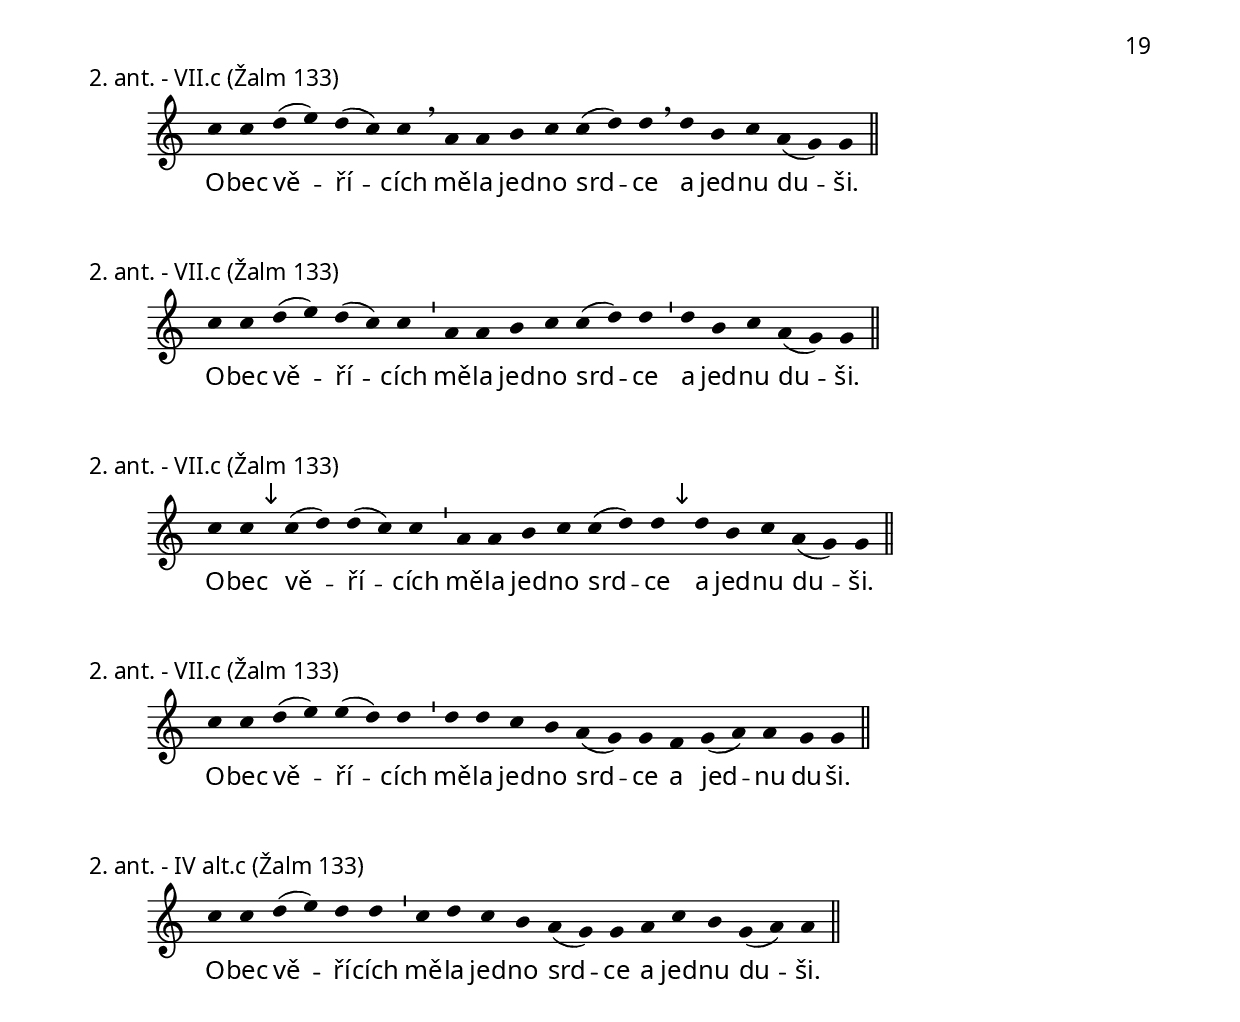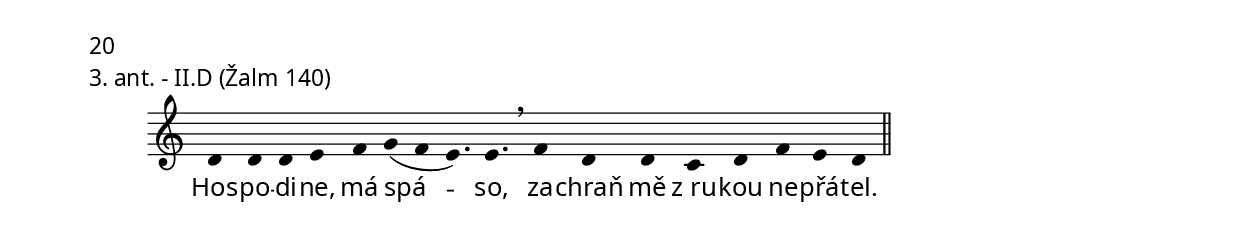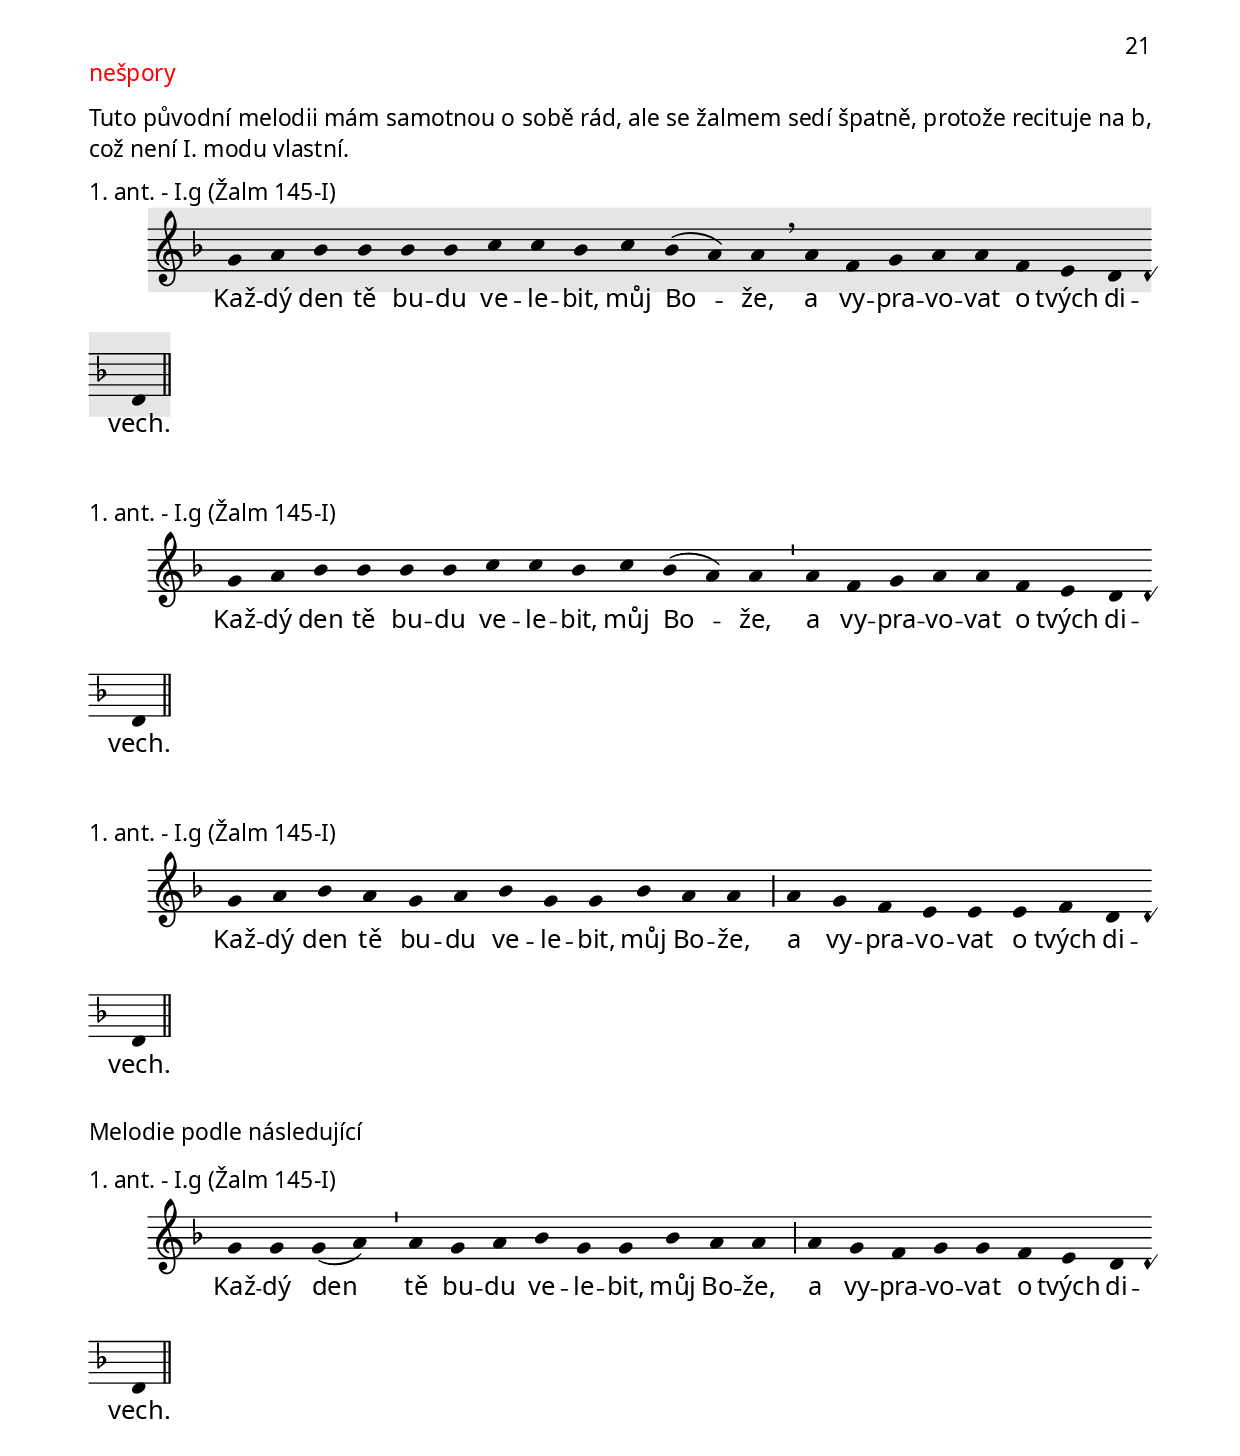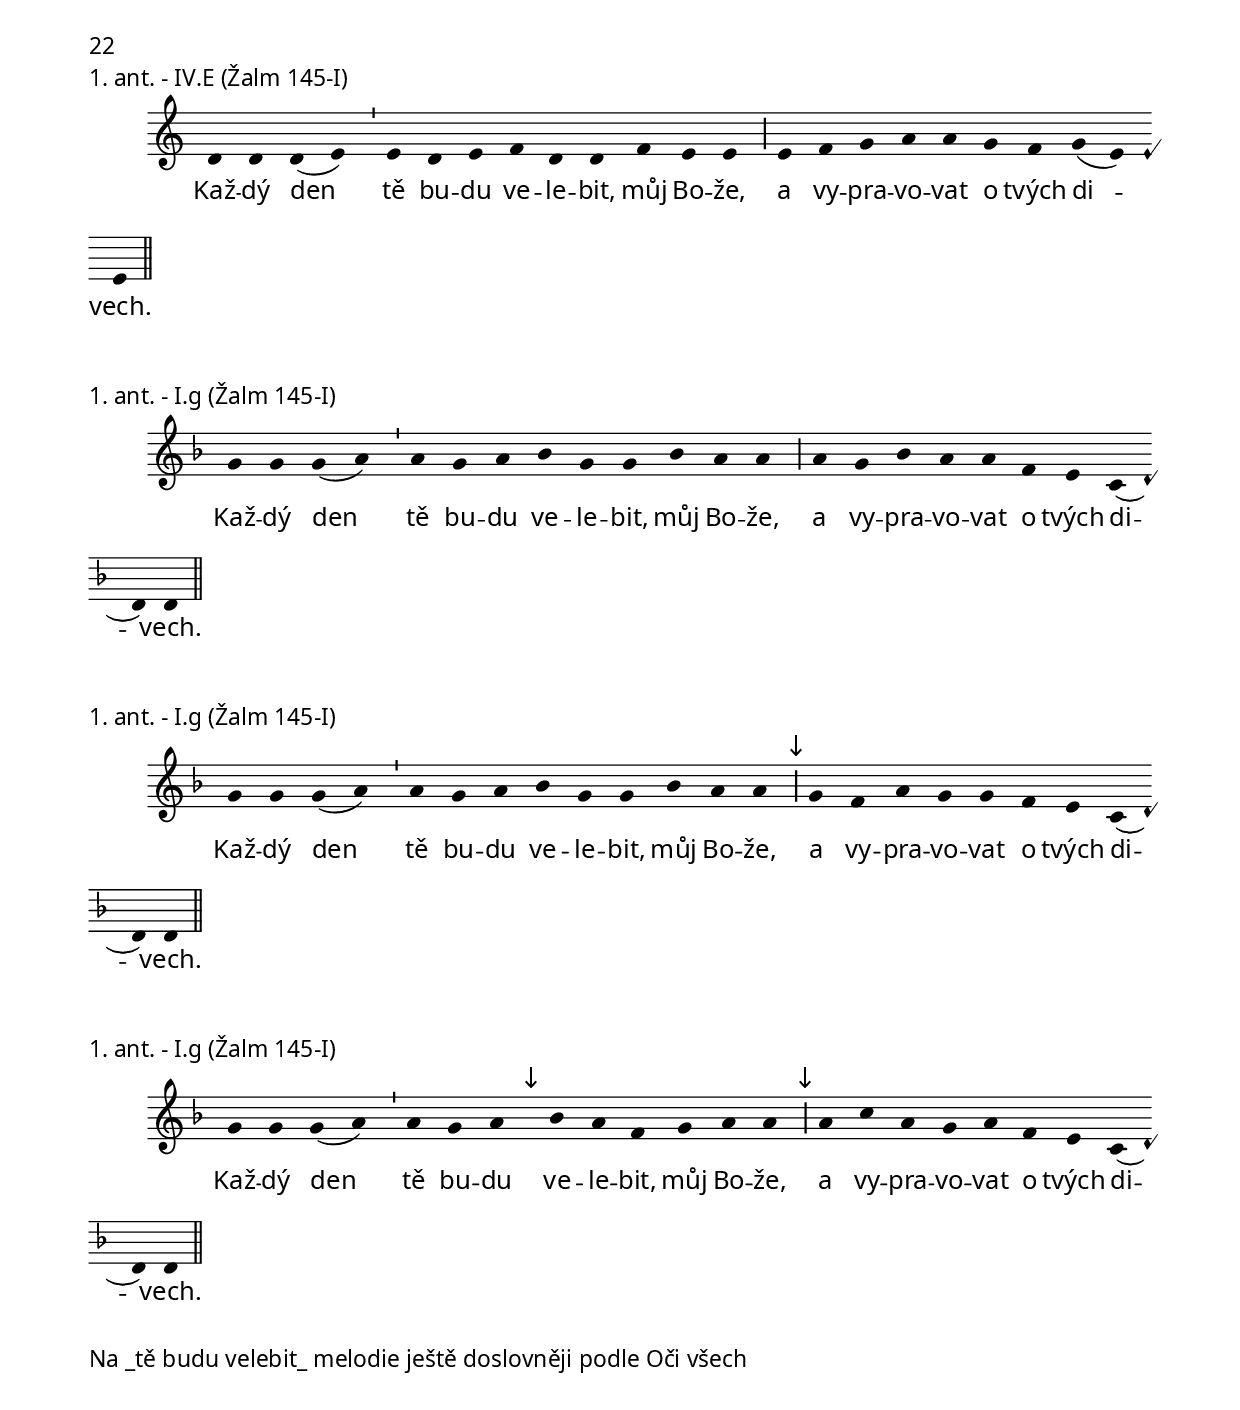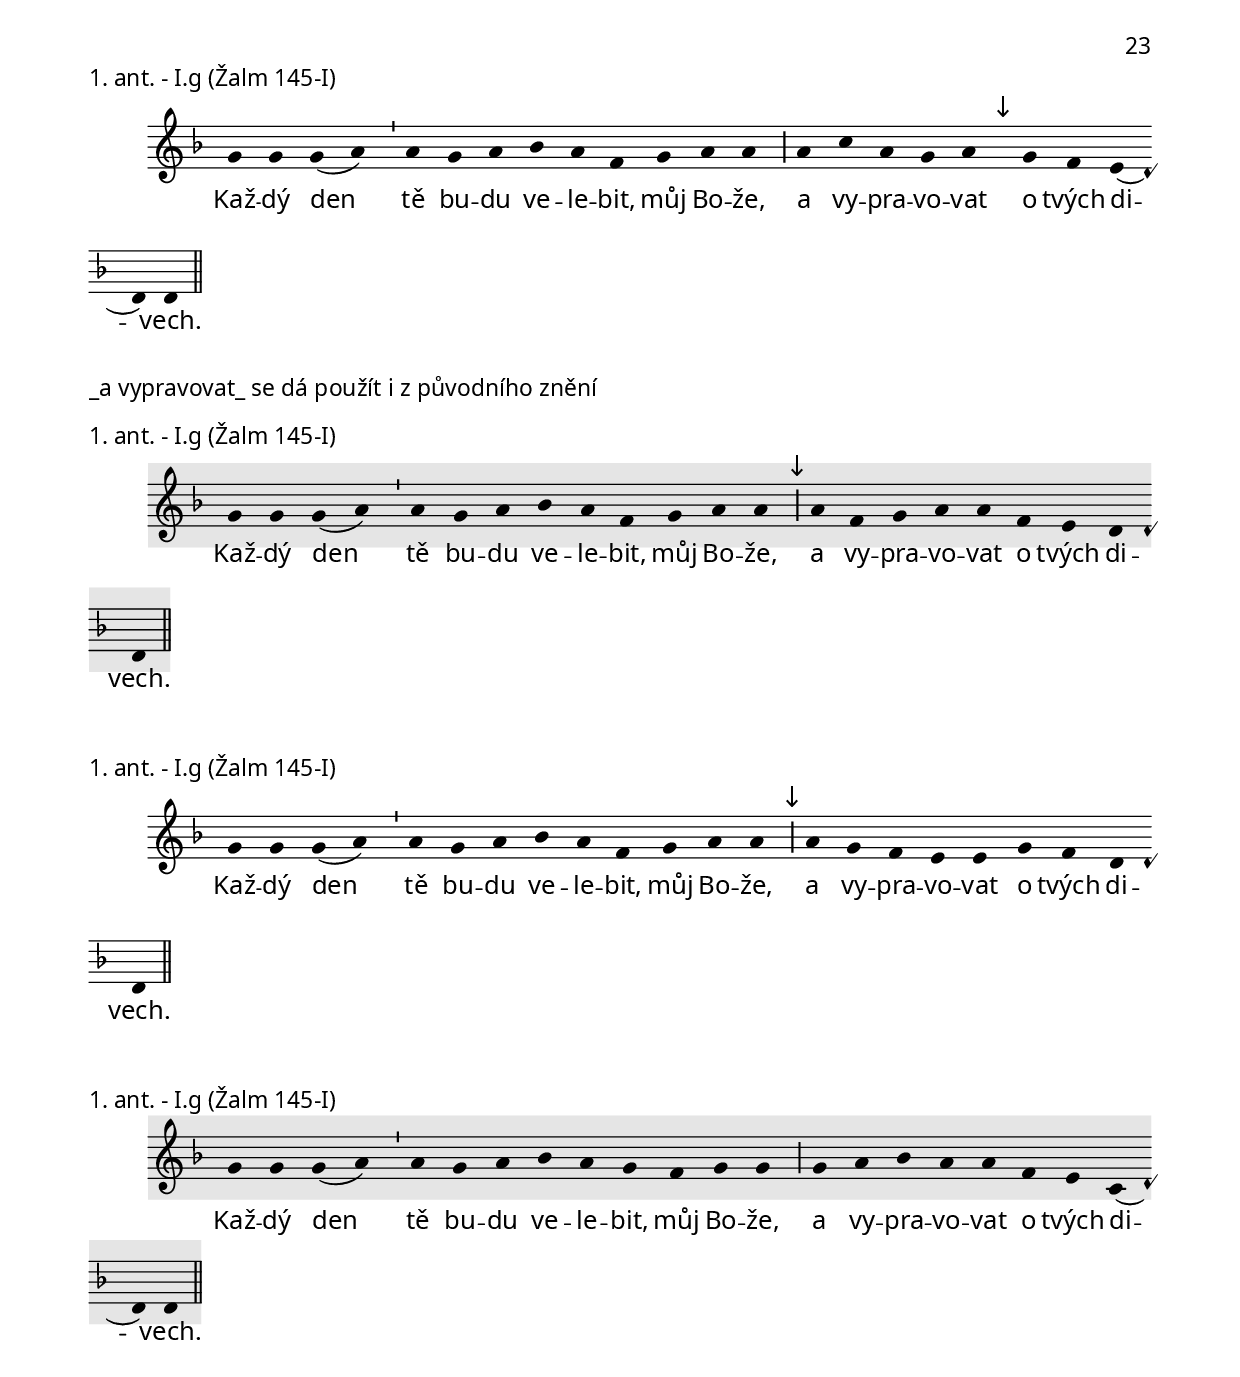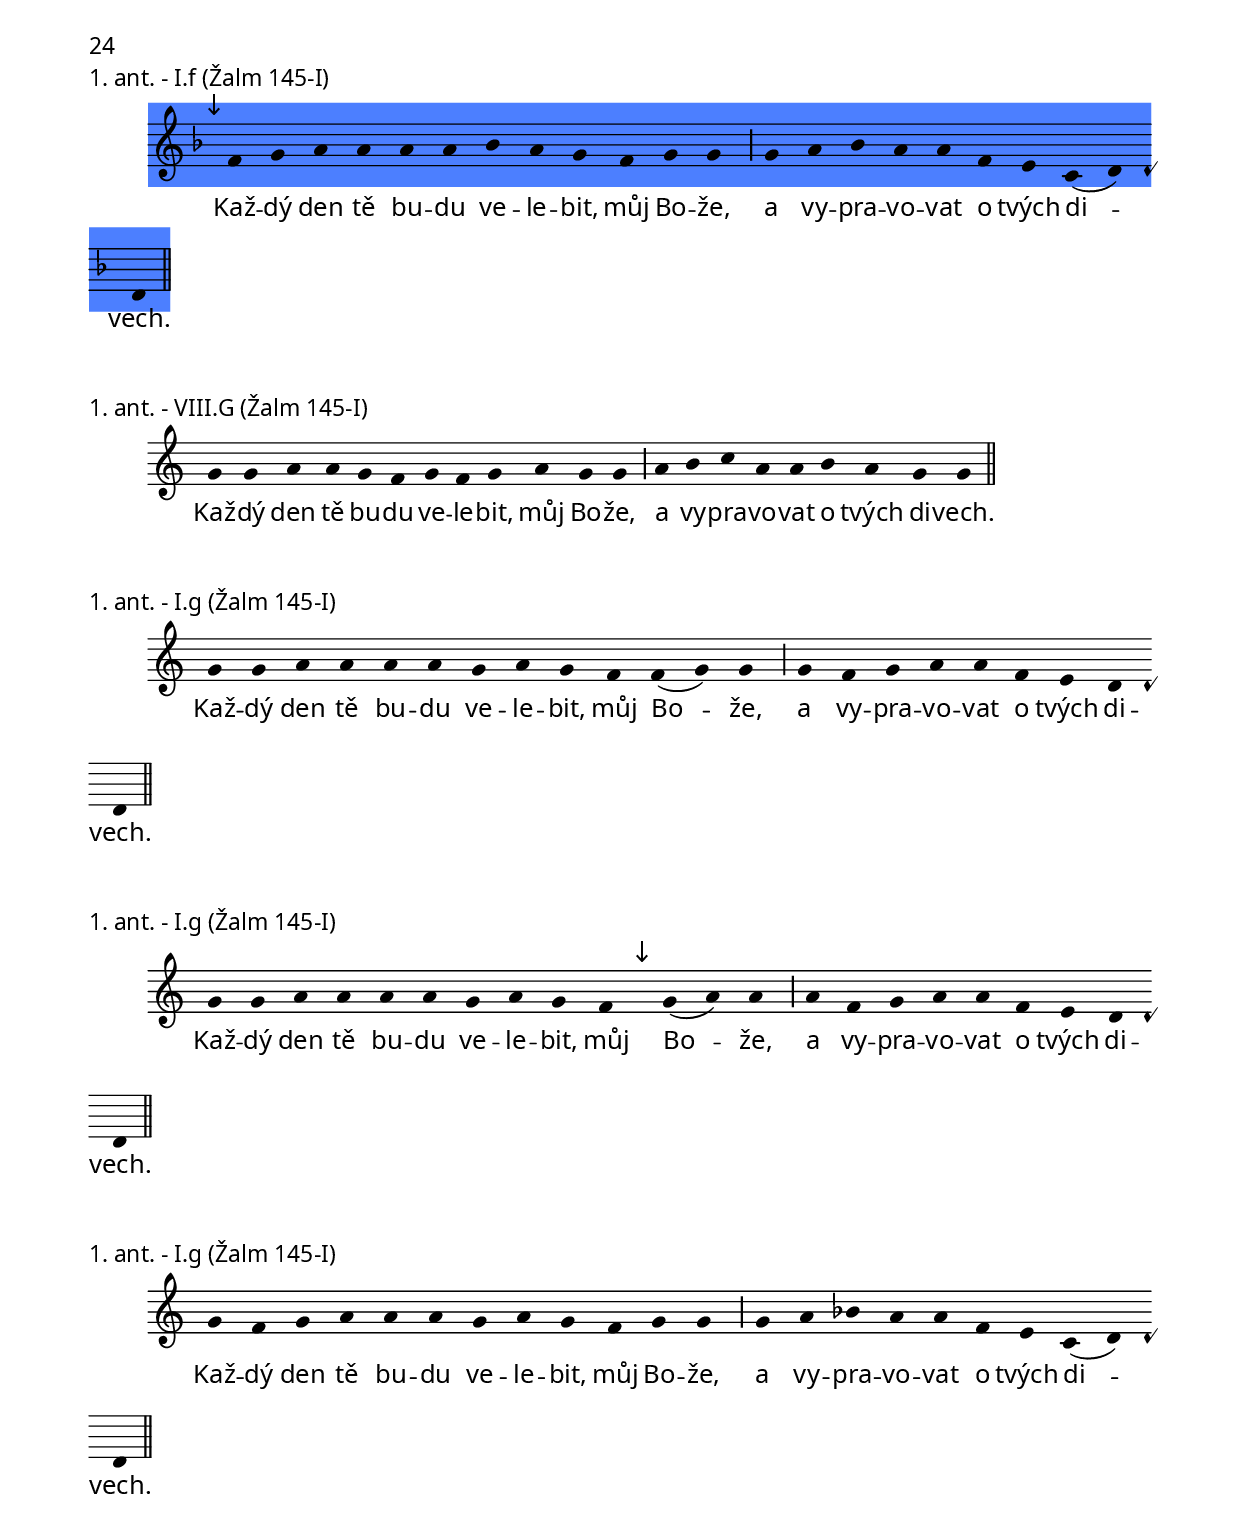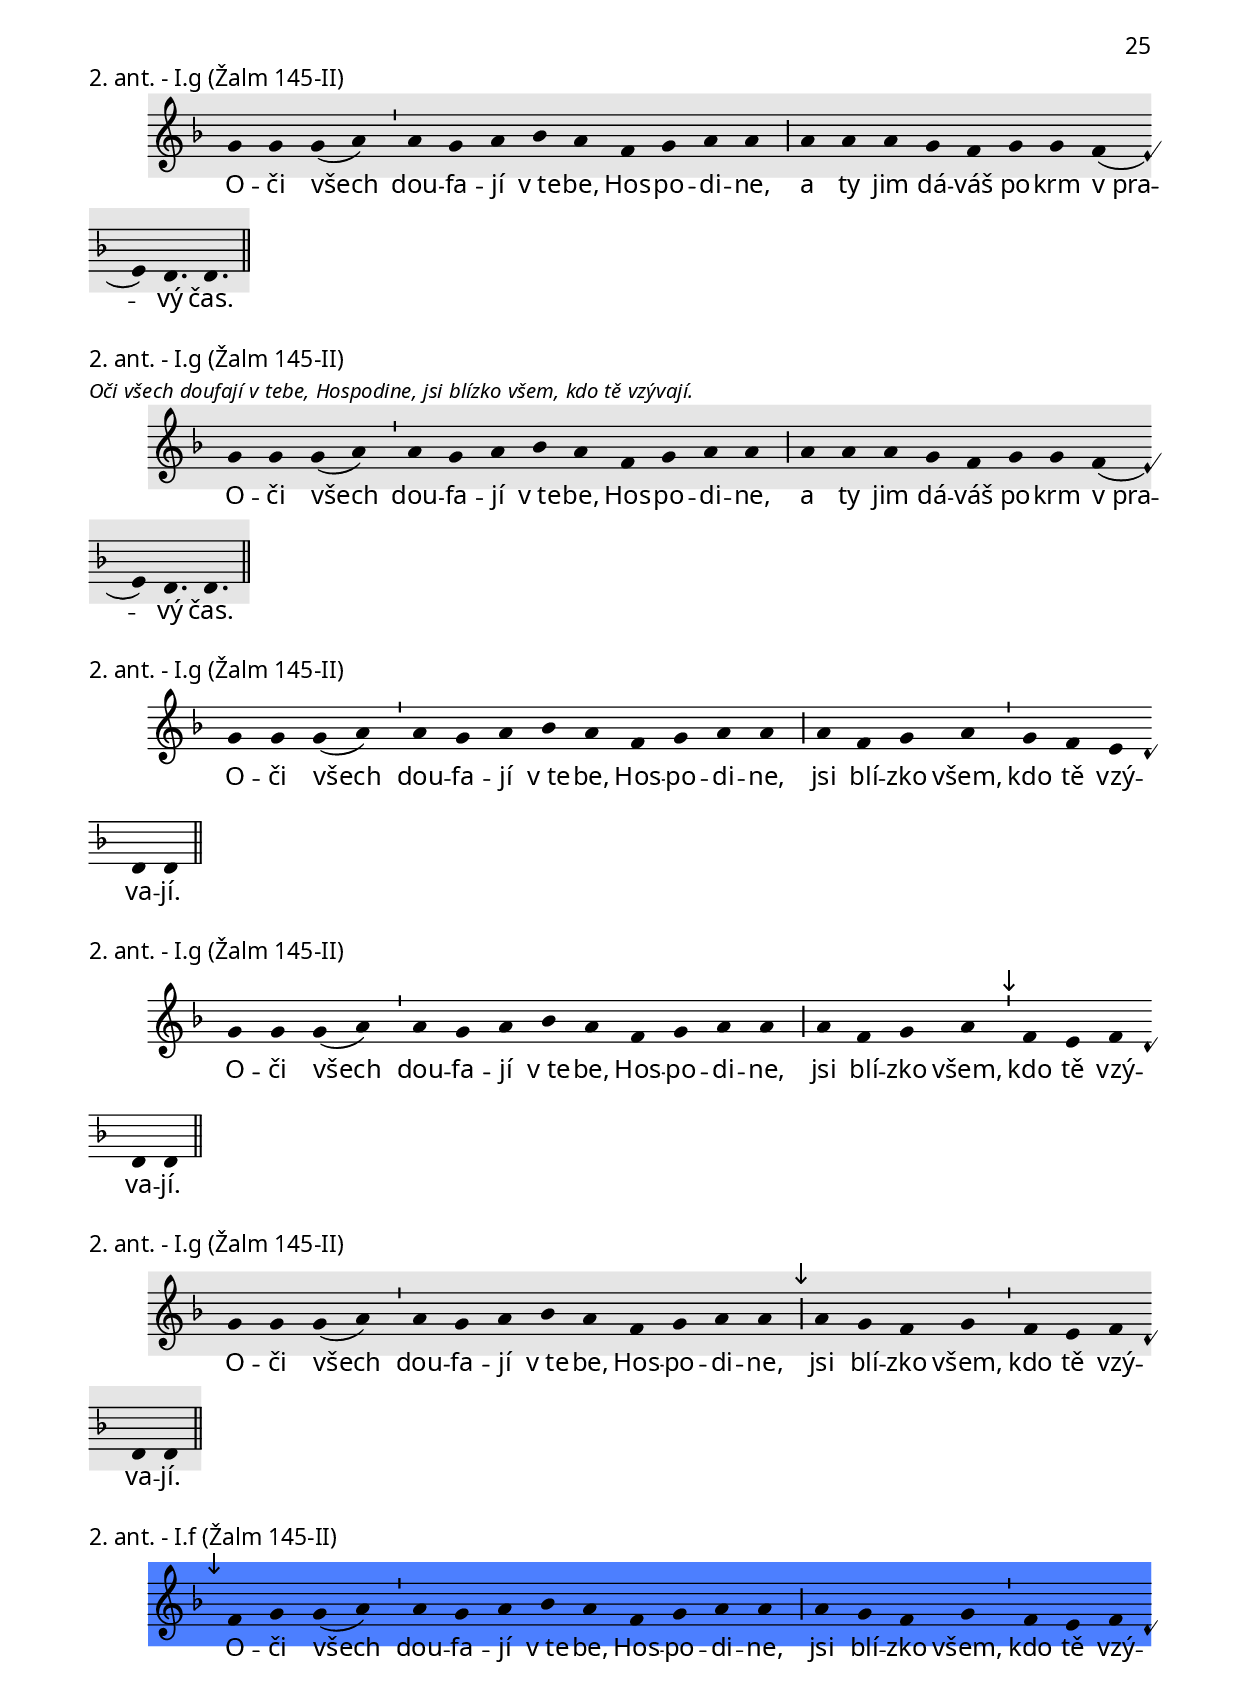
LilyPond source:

\include "../spolecne.ly"

\markup {\nadpisDen {Pátek 4. týdne}}

\markup {\nadpisHodinka {"invitatorium"}}

%\score { \tIIpatekInvitatorium }

\markup {\nadpisHodinka {"modlitba se čtením"}}

\markup\italic{V době adventní a vánoční, postní a velikonoční:}

\score {
  \relative c'' {
    \zvyraznovacSedy
    \choralniRezim
    a4 a c d c b c a a( g) a \barMaior
    d d d d c d e( d c d) c \barMin
    a a c d c a b( g) a \barFinalis

    g^\rubrVelikAleluja a a a \barFinalis
  }
  \addlyrics {
    Na -- ši ot -- co -- vé nám vy -- prá -- vě -- li
    o Hos -- po -- di -- no -- vě mo -- ci
    a o je -- ho slav -- ných či -- nech.

    A -- le -- lu -- ja.
  }
  \header {
    quid = "1. ant."
    modus = "IV alt"
    differentia = "A"
    psalmus = "Žalm 78-I"
    placet = "lépe"
    id = "mc-a-ant1"
    piece = \markup {\sestavTitulek}
  }
}

\score {
  \relative c'' {
    \zvyraznovacSedy
    \choralniRezim
    a4 a c d d c c d d d \barMin
    d d d d c b c( d e d) c( d) \barMaior
    d c b a b a a( g) g \barFinalis

    f^\rubrVelikAleluja g g g \barFinalis
  }
  \addlyrics {
    Na -- ši ot -- co -- vé nám vy -- prá -- vě -- li
    o Hos -- po -- di -- no -- vě mo -- ci
    a o je -- ho slav -- ných či -- nech.

    A -- le -- lu -- ja.
  }
  \header {
    quid = "1. ant."
    modus = "VII"
    differentia = "a"
    psalmus = "Žalm 78-I"
    id = "mc-a-ant1"
    piece = \markup {\sestavTitulek}
  }
}

\score {
  \relative c'' {
    \choralniRezim
    a4 a c d d c c d d d \barMin
    d d d d c b \mark\sipka c( e d) c( d) \barMaior
    d e c c b c a a \barFinalis

    b^\rubrVelikAleluja c a a \barFinalis
  }
  \addlyrics {
    Na -- ši ot -- co -- vé nám vy -- prá -- vě -- li
    o Hos -- po -- di -- no -- vě mo -- ci
    a o je -- ho slav -- ných či -- nech.

    A -- le -- lu -- ja.
  }
  \header {
    quid = "1. ant."
    modus = "IV alt"
    differentia = "A"
    psalmus = "Žalm 78-I"
    id = "mc-a-ant1"
    piece = \markup {\sestavTitulek}
  }
}

\score {
  \relative c'' {
    \choralniRezim
    c4 c d e d c b c a( g) g \barMin
    a a a a g f g( a) a \barMaior
    c d c c b( c a) g a( g) g \barFinalis

    f^\rubrVelikAleluja g( a) g g \barFinalis
  }
  \addlyrics {
    Na -- ši ot -- co -- vé nám vy -- prá -- vě -- li
    o Hos -- po -- di -- no -- vě mo -- ci
    a o je -- ho slav -- ných či -- nech.

    A -- le -- lu -- ja.
  }
  \header {
    quid = "1. ant."
    modus = "VII"
    differentia = "c"
    psalmus = "Žalm 78-I"
    id = "mc-a-ant1"
    piece = \markup {\sestavTitulek}
  }
}

\score {
  \relative c'' {
    \choralniRezim
    c4 c d c c c e c c( d) d \barMin
    e f e d c d d( c) c \barMaior
    c b a g f( a) a g g \barFinalis

    f^\rubrVelikAleluja a a( g) g \barFinalis
  }
  \addlyrics {
    Na -- ši ot -- co -- vé nám vy -- prá -- vě -- li
    o Hos -- po -- di -- no -- vě mo -- ci
    a o je -- ho slav -- ných či -- nech.

    A -- le -- lu -- ja.
  }
  \header {
    quid = "1. ant."
    modus = "VII"
    differentia = "c"
    psalmus = "Žalm 78-I"
    id = "mc-a-ant1"
    piece = \markup {\sestavTitulek}
  }
}

\score {
  \relative c'' {
    \choralniRezim
    c4 c d e e e d c d d \barMin
    e e e e d e d( c) c \barMaior
  }
  \addlyrics {
    Na -- ši ot -- co -- vé nám vy -- prá -- vě -- li
    o Hos -- po -- di -- no -- vě mo -- ci
    a o je -- ho slav -- ných či -- nech.

    A -- le -- lu -- ja.
  }
  \header {
    quid = "1. ant."
    modus = "VII"
    differentia = "c"
    psalmus = "Žalm 78-I"
    id = "mc-a-ant1"
    piece = \markup {\sestavTitulek}
  }
}

\score {
  \relative c'' {
    \choralniRezim
    c4 c d e e e d c d d \barMaior
    d e d c a b a( g) g \barMin
    g f g a a( c) b g g \barFinalis

    f^\rubrVelikAleluja g( a) g g \barFinalis
  }
  \addlyrics {
    Na -- ši ot -- co -- vé nám vy -- prá -- vě -- li
    o Hos -- po -- di -- no -- vě mo -- ci
    a o je -- ho slav -- ných či -- nech.

    A -- le -- lu -- ja.
  }
  \header {
    quid = "1. ant."
    modus = "VII"
    differentia = "c"
    psalmus = "Žalm 78-I"
    id = "mc-a-ant1"
    piece = \markup {\sestavTitulek}
  }
}

\score {
  \relative c'' {
    \choralniRezim
    c4 c d e e e d c d d \barMaior
    d e d c a b a( g) g \barMin
    \mark\sipka a f a c b( c a) g f( g) g \barFinalis

    f^\rubrVelikAleluja g( a) g g \barFinalis
  }
  \addlyrics {
    Na -- ši ot -- co -- vé nám vy -- prá -- vě -- li
    o Hos -- po -- di -- no -- vě mo -- ci
    a o je -- ho slav -- ných či -- nech.

    A -- le -- lu -- ja.
  }
  \header {
    quid = "1. ant."
    modus = "VII"
    differentia = "c"
    psalmus = "Žalm 78-I"
    id = "mc-a-ant1"
    piece = \markup {\sestavTitulek}
  }
}

\score {
  \relative c'' {
    \choralniRezim
    c4 c d e e e d c d d \barMaior
    d e d c a b a( g) g \barMin
    \mark\sipka g f a c b( c) a a( g) g \barFinalis

    f^\rubrVelikAleluja g( a) g g \barFinalis
  }
  \addlyrics {
    Na -- ši ot -- co -- vé nám vy -- prá -- vě -- li
    o Hos -- po -- di -- no -- vě mo -- ci
    a o je -- ho slav -- ných či -- nech.

    A -- le -- lu -- ja.
  }
  \header {
    quid = "1. ant."
    modus = "VII"
    differentia = "c"
    psalmus = "Žalm 78-I"
    id = "mc-a-ant1"
    piece = \markup {\sestavTitulek}
  }
}

\score {
  \relative c'' {
    \choralniRezim
    c4 c d e e e d c d d \barMaior
    d e d c a b a( g) g \barMin
    \mark\sipka f a c c b a g g \barFinalis

    f^\rubrVelikAleluja g( a) g g \barFinalis
  }
  \addlyrics {
    Na -- ši ot -- co -- vé nám vy -- prá -- vě -- li
    o Hos -- po -- di -- no -- vě mo -- ci
    a o je -- ho slav -- ných či -- nech.

    A -- le -- lu -- ja.
  }
  \header {
    quid = "1. ant."
    modus = "VII"
    differentia = "c"
    psalmus = "Žalm 78-I"
    id = "mc-a-ant1"
    piece = \markup {\sestavTitulek}
  }
}

\score {
  \relative c'' {
    \zvyraznovacSedy
    \choralniRezim
    c4 c d e e e d c d d \barMaior
    d e d c a b a( g) g \barMin
    \mark\sipka a a g f g( a) a g g \barFinalis

    f^\rubrVelikAleluja g( a) g g \barFinalis
  }
  \addlyrics {
    Na -- ši ot -- co -- vé nám vy -- prá -- vě -- li
    o Hos -- po -- di -- no -- vě mo -- ci
    a o je -- ho slav -- ných či -- nech.

    A -- le -- lu -- ja.
  }
  \header {
    quid = "1. ant."
    modus = "VII"
    differentia = "c"
    psalmus = "Žalm 78-I"
    id = "mc-a-ant1"
    piece = \markup {\sestavTitulek}
  }
}

\score {
  \relative c'' {
    \zvyraznovacModry
    \choralniRezim
    c4 c d e e e d c d d \barMaior
    \mark\sipka e e d c a b a( g) g \barMin
    a a g f g( a) a g g \barFinalis

    f^\rubrVelikAleluja g( a) g g \barFinalis
  }
  \addlyrics {
    Na -- ši ot -- co -- vé nám vy -- prá -- vě -- li
    o Hos -- po -- di -- no -- vě mo -- ci
    a o je -- ho slav -- ných či -- nech.

    A -- le -- lu -- ja.
  }
  \header {
    quid = "1. ant."
    modus = "VII"
    differentia = "c"
    psalmus = "Žalm 78-I"
    id = "mc-a-ant1"
    piece = \markup {\sestavTitulek}
  }
}

\score {
  \relative c'' {
    \choralniRezim
    c4 c d e e e d c d d \barMaior
    e e d c a b a( g) g \barMin
    a a g f g( a) a g g \barFinalis

    \mark\sipka a^\rubrVelikAleluja g f( g) g \barFinalis
  }
  \addlyrics {
    Na -- ši ot -- co -- vé nám vy -- prá -- vě -- li
    o Hos -- po -- di -- no -- vě mo -- ci
    a o je -- ho slav -- ných či -- nech.

    A -- le -- lu -- ja.
  }
  \header {
    quid = "1. ant."
    modus = "VII"
    differentia = "c"
    psalmus = "Žalm 78-I"
    id = "mc-a-ant1"
    piece = \markup {\sestavTitulek}
  }
}

\pageBreak

\score {
  \relative c'' {
    \zvyraznovacSedy
    \choralniRezim
    a4 g a d c d a \barMin c c b( a g) a \barMax
    a a( d c) c \barMin d d d d( e d c) b( a) \barMaior
    b a b c a g( a) a \barFinalis

    g^\rubrVelikAleluja a a a \barFinalis
  }
  \addlyrics {
    Sy -- no -- vé Iz -- ra -- e -- le jed -- li ma -- nu
    a pi -- li z_du -- chov -- ní ská -- ly,
    kte -- rá je
    % do --
    pro -- vá -- ze -- la.

    A -- le -- lu -- ja.
  }
  \header {
    textus_approbatus = "Synové Izraele jedli manu
    a pili z duchovní skály, která je doprovázela. Aleluja."
    quid = "2. ant."
    modus = "IV alt"
    differentia = "A"
    psalmus = "Žalm 78-II"
    id = "mc-a-ant2"
    piece = \markup {\sestavTitulek}
  }
}

\score {
  \relative c'' {
    \zvyraznovacZeleny
    \choralniRezim
    a4 g a d c d a \barMin c c b( a g) a \barMax
    a a( d c) c \barMin d d d d( e d c) b( a) \barMaior
    \mark\sipka g f g c b g( a) a \barFinalis

    b^\rubrVelikAleluja c a( g) a \barFinalis
  }
  \addlyrics {
    Sy -- no -- vé Iz -- ra -- e -- le jed -- li ma -- nu
    a pi -- li z_du -- chov -- ní ská -- ly,
    kte -- rá je
    % do --
    pro -- vá -- ze -- la.

    A -- le -- lu -- ja.
  }
  \header {
    textus_approbatus = "Synové Izraele jedli manu
    a pili z duchovní skály, která je doprovázela. Aleluja."
    quid = "2. ant."
    modus = "IV alt"
    differentia = "A"
    psalmus = "Žalm 78-II"
    id = "mc-a-ant2"
    piece = \markup {\sestavTitulek}
  }
}

\markup\justify{
  Líbí se mi předchozí. Protože ale obě okolní antifony při revizi
  spadly do modu VII, s trochou násilí jsem tam posunul i tuto:
}

\score {
  \relative c'' {
    \zvyraznovacSedy
    \choralniRezim
    a4 g a d c d a \barMin c c b( a g) \mark\sipka g \barMax
    a a( d c) c \barMin d d d d( e d c) b( a) \barMaior
    \mark\sipka g a b c a a( g) g \barFinalis

    f^\rubrVelikAleluja g g g \barFinalis
  }
  \addlyrics {
    Sy -- no -- vé Iz -- ra -- e -- le jed -- li ma -- nu
    a pi -- li z_du -- chov -- ní ská -- ly,
    kte -- rá je
    % do --
    pro -- vá -- ze -- la.

    A -- le -- lu -- ja.
  }
  \header {
    textus_approbatus = "Synové Izraele jedli manu
    a pili z duchovní skály, která je doprovázela. Aleluja."
    quid = "2. ant."
    modus = "VII"
    differentia = "a"
    psalmus = "Žalm 78-II"
    id = "mc-a-ant2"
    piece = \markup {\sestavTitulek}
  }
}

\score {
  \relative c'' {
    \choralniRezim
    c4 c d e c c( d) d \barMin
    c b a( b g) g \barMaior
    c d( e d c) c( d) \barMin
    d c b a( b g) g \barMin
    a g f g a a g g \barFinalis

    f^\rubrVelikAleluja g( a) g g \barFinalis
  }
  \addlyrics {
    Sy -- no -- vé Iz -- ra -- e -- le
    jed -- li ma -- nu
    a pi -- li
    z_du -- chov -- ní ská -- ly,
    kte -- rá je do -- pro -- vá -- ze -- la.

    A -- le -- lu -- ja.
  }
  \header {
    quid = "2. ant."
    modus = "VII"
    differentia = "c"
    psalmus = "Žalm 78-II"
    id = "mc-a-ant2"
    piece = \markup {\sestavTitulek}
  }
}

\score {
  \relative c'' {
    \choralniRezim
    c4 c d e c c( d) d \barMin
    c b a( b g) g \barMaior
    \mark\sipka g a( g a c) c d e d c( b a) a \barMin
    c a g f g a g g \barFinalis

    f^\rubrVelikAleluja g( a) g g \barFinalis
  }
  \addlyrics {
    Sy -- no -- vé Iz -- ra -- e -- le
    jed -- li ma -- nu
    a pi -- li z_du -- chov -- ní ská -- ly,
    kte -- rá je do -- pro -- vá -- ze -- la.

    A -- le -- lu -- ja.
  }
  \header {
    quid = "2. ant."
    modus = "VII"
    differentia = "c"
    psalmus = "Žalm 78-II"
    id = "mc-a-ant2"
    piece = \markup {\sestavTitulek}
  }
}

\score {
  \relative c'' {
    \zvyraznovacModry
    \choralniRezim
    c4 c d e c c( d) d \barMin
    c b a( b g) g \barMaior
    \mark\sipka a g( f g a) a c d e d( c d) d \barMin
    d c b c a a g g \barFinalis

    f^\rubrVelikAleluja g( a) g g \barFinalis
  }
  \addlyrics {
    Sy -- no -- vé Iz -- ra -- e -- le
    jed -- li ma -- nu
    a pi -- li z_du -- chov -- ní ská -- ly,
    kte -- rá je do -- pro -- vá -- ze -- la.

    A -- le -- lu -- ja.
  }
  \header {
    quid = "2. ant."
    modus = "VII"
    differentia = "c"
    psalmus = "Žalm 78-II"
    id = "mc-a-ant2"
    piece = \markup {\sestavTitulek}
  }
}

\score {
  \relative c'' {
    \choralniRezim
    c4 c d e c c( d) d \barMin
    c b a( b g) g \barMaior
    a \mark\sipka f( g a) a \barMin c d e d( c d) d \barMin
    d c b c a a g g \barFinalis

    f^\rubrVelikAleluja g( a) g g \barFinalis
  }
  \addlyrics {
    Sy -- no -- vé Iz -- ra -- e -- le
    jed -- li ma -- nu
    a pi -- li z_du -- chov -- ní ská -- ly,
    kte -- rá je do -- pro -- vá -- ze -- la.

    A -- le -- lu -- ja.
  }
  \header {
    quid = "2. ant."
    modus = "VII"
    differentia = "c"
    psalmus = "Žalm 78-II"
    id = "mc-a-ant2"
    piece = \markup {\sestavTitulek}
  }
}

\pageBreak

\score {
  \relative c'' {
    \zvyraznovacSedy
    \choralniRezim
    a4 g a( d) d c c \barMin
    d c b a( g) g( a) a \barFinalis

    g^\rubrVelikAleluja a a a \barFinalis
  }
  \addlyrics {
    Bůh je na -- ší ská -- lou
    a na -- ším za -- chrán -- cem.

    A -- le -- lu -- ja.
  }
  \header {
    quid = "3. ant."
    modus = "IV alt"
    differentia = "A"
    psalmus = "Žalm 78-III"
    placet = "snad půjde lépe"
    id = "mc-a-ant3"
    piece = \markup {\sestavTitulek}
  }
}

\score {
  \relative c'' {
    \choralniRezim
    a4 a c d e( d c a) g \barMin
    f g a a( c) a a \barFinalis

    c^\rubrVelikAleluja d c( a) a \barFinalis
  }
  \addlyrics {
    Bůh je na -- ší ská -- lou
    a na -- ším za -- chrán -- cem.

    A -- le -- lu -- ja.
  }
  \header {
    quid = "3. ant."
    modus = "IV alt"
    differentia = "A"
    psalmus = "Žalm 78-III"
    id = "mc-a-ant3"
    piece = \markup {\sestavTitulek}
  }
}

\score {
  \relative c'' {
    \choralniRezim
    a4 a c d d( e d) d \barMin
  }
  \addlyrics {
    Bůh je na -- ší ská -- lou
    a na -- ším za -- chrán -- cem.

    A -- le -- lu -- ja.
  }
  \header {
    quid = "3. ant."
    modus = "IV alt"
    differentia = "A"
    psalmus = "Žalm 78-III"
    id = "mc-a-ant3"
    piece = \markup {\sestavTitulek}
  }
}

\score {
  \relative c'' {
    \zvyraznovacSedy
    \choralniRezim
    a4 g c c c( d) d \barMin
    d e c b( c) a( g) g \barFinalis

    g^\rubrVelikAleluja g( a) g g \barFinalis
  }
  \addlyrics {
    Bůh je na -- ší ská -- lou
    a na -- ším za -- chrán -- cem.

    A -- le -- lu -- ja.
  }
  \header {
    quid = "3. ant."
    modus = "VII"
    differentia = "a"
    psalmus = "Žalm 78-III"
    id = "mc-a-ant3"
    piece = \markup {\sestavTitulek}
  }
}

\score {
  \relative c'' {
    \zvyraznovacSedy
    \choralniRezim
    c4 d e c c( d) d \barMin
    d c b c( a) a( g) g \barFinalis

    f^\rubrVelikAleluja g( a) g g \barFinalis
  }
  \addlyrics {
    Bůh je na -- ší ská -- lou
    a na -- ším za -- chrán -- cem.

    A -- le -- lu -- ja.
  }
  \header {
    quid = "3. ant."
    modus = "VII"
    differentia = "c"
    psalmus = "Žalm 78-III"
    id = "mc-a-ant3"
    piece = \markup {\sestavTitulek}
  }
}

\score {
  \relative c'' {
    \zvyraznovacModry
    \choralniRezim
    c4 d e c \mark\sipka d d \barMin
    d c b c( a) a( g) g \barFinalis

    f^\rubrVelikAleluja g( a) g g \barFinalis
  }
  \addlyrics {
    Bůh je na -- ší ská -- lou
    a na -- ším za -- chrán -- cem.

    A -- le -- lu -- ja.
  }
  \header {
    quid = "3. ant."
    modus = "VII"
    differentia = "c"
    psalmus = "Žalm 78-III"
    id = "mc-a-ant3"
    piece = \markup {\sestavTitulek}
  }
}

\score {
  \relative c'' {
    \choralniRezim
    c4 d e c d d \barMin
    d c b c( a) a( g) g \barFinalis

    \mark\sipka f^\rubrVelikAleluja g a( g) g \barFinalis
  }
  \addlyrics {
    Bůh je na -- ší ská -- lou
    a na -- ším za -- chrán -- cem.

    A -- le -- lu -- ja.
  }
  \header {
    quid = "3. ant."
    modus = "VII"
    differentia = "c"
    psalmus = "Žalm 78-III"
    id = "mc-a-ant3"
    piece = \markup {\sestavTitulek}
  }
}

\score {
  \relative c'' {
    \choralniRezim
    c4 d e c d d \barMin
    d c b c( a) a( g) g \barFinalis

    \mark\sipka a^\rubrVelikAleluja g f( g) g \barFinalis
  }
  \addlyrics {
    Bůh je na -- ší ská -- lou
    a na -- ším za -- chrán -- cem.

    A -- le -- lu -- ja.
  }
  \header {
    quid = "3. ant."
    modus = "VII"
    differentia = "c"
    psalmus = "Žalm 78-III"
    id = "mc-a-ant3"
    piece = \markup {\sestavTitulek}
  }
}

\score {
  \relative c'' {
    \choralniRezim
    c4 d e c d d \barMin
    d c b \mark\sipka a( b) a( g) g \barFinalis

    a^\rubrVelikAleluja g f( g) g \barFinalis
  }
  \addlyrics {
    Bůh je na -- ší ská -- lou
    a na -- ším za -- chrán -- cem.

    A -- le -- lu -- ja.
  }
  \header {
    quid = "3. ant."
    modus = "VII"
    differentia = "c"
    psalmus = "Žalm 78-III"
    id = "mc-a-ant3"
    piece = \markup {\sestavTitulek}
  }
}

\score {
  \relative c'' {
    \choralniRezim
    c4 d \mark\sipka d( e) e d d \barMin
    d c b c( a) a( g) g \barFinalis

    f^\rubrVelikAleluja g( a) g g \barFinalis
  }
  \addlyrics {
    Bůh je na -- ší ská -- lou
    a na -- ším za -- chrán -- cem.

    A -- le -- lu -- ja.
  }
  \header {
    quid = "3. ant."
    modus = "VII"
    differentia = "c"
    psalmus = "Žalm 78-III"
    id = "mc-a-ant3"
    piece = \markup {\sestavTitulek}
  }
}

\markup\nadpisSkupiny 2

\score {
  \relative c'' {
    \choralniRezim
    c4 c d c c c b c a( g) g \barMaior
    a a a a g f g( a) a \barMin
    c d c b a g a( g) g \barFinalis

    f^\rubrVelikAleluja g( a) g g \barFinalis
  }
  \addlyrics {
    Na -- ši ot -- co -- vé nám vy -- prá -- vě -- li
    o Hos -- po -- di -- no -- vě mo -- ci
    a o je -- ho slav -- ných či -- nech.

    A -- le -- lu -- ja.
  }
  \header {
    quid = "1. ant."
    modus = "VIII"
    differentia = "c"
    psalmus = "Žalm 78-I"
    id = "mc-a-ant1"
    piece = \markup {\sestavTitulek}
  }
}

\pageBreak

\markup\italic{V liturgickém mezidobí:}

\score {
  \relative c' {
    \zvyraznovacSedy
    \choralniRezim
    e4 e( a) a \barMin g a b a g a g a g f d e e \barMaior
    f f f( g) g \barMin g g g g f g e e \barFinalis
  }
  \addlyrics {
    Můj Bo -- že,
    ne -- od -- vra -- cej se od mé ú -- pěn -- li -- vé pros -- by
    a za -- chraň mě před ú -- kla -- dy bez -- bož -- ní -- ka.
  }
  \header {
    quid = "1. ant."
    modus = "IV"
    differentia = "E"
    psalmus = "Žalm 55-I"
    id = "mc-b-ant1"
    piece = \markup {\sestavTitulek}
  }
}

\score {
  \relative c' {
    \zvyraznovacModry
    \choralniRezim
    e4 e( a) a \barMin
    g a b a \mark\sipka a g a b a g f e e \barMaior
    \mark\sipka e d( c) d( e) e \barMin
    f g a g f g e e \barFinalis
  }
  \addlyrics {
    Můj Bo -- že,
    ne -- od -- vra -- cej se od mé ú -- pěn -- li -- vé pros -- by
    a za -- chraň mě
    před ú -- kla -- dy bez -- bož -- ní -- ka.
  }
  \header {
    quid = "1. ant."
    modus = "IV"
    differentia = "E"
    psalmus = "Žalm 55-I"
    id = "mc-b-ant1"
    piece = \markup {\sestavTitulek}
  }
}

\score {
  \relative c' {
    \choralniRezim
    e4 e( a) a \barMin
    g a b a a g a b a g f e e \barMaior
    \mark\sipka e g( a) a( g) a \barMin
    \mark\sipka a a g f f g e e \barFinalis
  }
  \addlyrics {
    Můj Bo -- že,
    ne -- od -- vra -- cej se od mé ú -- pěn -- li -- vé pros -- by
    a za -- chraň mě
    před ú -- kla -- dy bez -- bož -- ní -- ka.
  }
  \header {
    quid = "1. ant."
    modus = "IV"
    differentia = "E"
    psalmus = "Žalm 55-I"
    id = "mc-b-ant1"
    piece = \markup {\sestavTitulek}
  }
}

\score {
  \relative c' {
    \zvyraznovacSedy
    \choralniRezim
    e4 e d( f e) g a( f) e \barMin
    a a b a g f g g e e \barFinalis
  }
  \addlyrics {
    Pán mě vy -- svo -- bo -- dí
    od těch, kte -- ří na mě do -- rá -- že -- jí.
  }
  \header {
    quid = "2. ant."
    modus = "IV"
    differentia = "E"
    psalmus = "Žalm 55-II"
    id = "mc-b-ant2"
    piece = \markup {\sestavTitulek}
  }
}

\score {
  \relative c' {
    \zvyraznovacModry
    \choralniRezim
    \mark\sipka e4 g a g g( a) a \barMin
    \mark\sipka g a b a g f g g e e \barFinalis
  }
  \addlyrics {
    Pán mě vy -- svo -- bo -- dí
    od těch, kte -- ří na mě do -- rá -- že -- jí.
  }
  \header {
    quid = "2. ant."
    modus = "IV"
    differentia = "E"
    psalmus = "Žalm 55-II"
    id = "mc-b-ant2"
    piece = \markup {\sestavTitulek}
  }
}

\score {
  \relative c' {
    \choralniRezim
    e4 g a g g( a) a \barMin
    g a \mark\sipka g a g f e d e e \barFinalis
  }
  \addlyrics {
    Pán mě vy -- svo -- bo -- dí
    od těch, kte -- ří na mě do -- rá -- že -- jí.
  }
  \header {
    quid = "2. ant."
    modus = "IV"
    differentia = "E"
    psalmus = "Žalm 55-II"
    id = "mc-b-ant2"
    piece = \markup {\sestavTitulek}
  }
}

\score {
  \relative c' {
    \choralniRezim
    \mark\sipka e4 e g( a) g g( a) a \barMin
    g a b a g f g g e e \barFinalis
  }
  \addlyrics {
    Pán mě vy -- svo -- bo -- dí
    od těch, kte -- ří na mě do -- rá -- že -- jí.
  }
  \header {
    quid = "2. ant."
    modus = "IV"
    differentia = "E"
    psalmus = "Žalm 55-II"
    id = "mc-b-ant2"
    piece = \markup {\sestavTitulek}
  }
}

\score {
  \relative c' {
    \choralniRezim
    e4 e \mark\sipka g a g( a) a \barMin
    g a b a g f g g e e \barFinalis
  }
  \addlyrics {
    Pán mě vy -- svo -- bo -- dí
    od těch, kte -- ří na mě do -- rá -- že -- jí.
  }
  \header {
    quid = "2. ant."
    modus = "IV"
    differentia = "E"
    psalmus = "Žalm 55-II"
    id = "mc-b-ant2"
    piece = \markup {\sestavTitulek}
  }
}

\score {
  \relative c' {
    \choralniRezim
    \mark\sipka e4 d f g g( a) a \barMin
    g a b a g f g g e e \barFinalis
  }
  \addlyrics {
    Pán mě vy -- svo -- bo -- dí
    od těch, kte -- ří na mě do -- rá -- že -- jí.
  }
  \header {
    quid = "2. ant."
    modus = "IV"
    differentia = "E"
    psalmus = "Žalm 55-II"
    id = "mc-b-ant2"
    piece = \markup {\sestavTitulek}
  }
}

\score {
  \relative c' {
    \zvyraznovacSedy
    \choralniRezim
    e4 d( c d) d \barMin e( f g) a f g g g \barMaior
    g a g f e e \barFinalis
  }
  \addlyrics {
    Svou sta -- rost hoď na Hos -- po -- di -- na,
    a on tě za -- cho -- vá.
  }
  \header {
    quid = "3. ant."
    modus = "IV"
    differentia = "E"
    psalmus = "Žalm 55-III"
    id = "mc-b-ant3"
    piece = \markup {\sestavTitulek}
  }
}

\score {
  \relative c' {
    \choralniRezim
    e4 d e e f e f g g \barMaior
    g a g f( d) d( e) e \barFinalis
  }
  \addlyrics {
    Svou sta -- rost hoď na Hos -- po -- di -- na,
    a on tě za -- cho -- vá.
  }
  \header {
    quid = "3. ant."
    modus = "IV"
    differentia = "E"
    psalmus = "Žalm 55-III"
    id = "mc-b-ant3"
    piece = \markup {\sestavTitulek}
  }
}

\score {
  \relative c' {
    \choralniRezim
    e4 d( e f) e \barMin e f g d d( e) e \barMaior
    g a g f( d) d( e) e \barFinalis
  }
  \addlyrics {
    Svou sta -- rost hoď na Hos -- po -- di -- na,
    a on tě za -- cho -- vá.
  }
  \header {
    quid = "3. ant."
    modus = "IV"
    differentia = "E"
    psalmus = "Žalm 55-III"
    id = "mc-b-ant3"
    piece = \markup {\sestavTitulek}
  }
}

\score {
  \relative c' {
    \zvyraznovacSedy
    \choralniRezim
    e4 d( e f) e \barMin
    \mark\sipka f g f g a a \barMin
    a g f d e e \barFinalis
  }
  \addlyrics {
    Svou sta -- rost
    hoď na Hos -- po -- di -- na,
    a on tě za -- cho -- vá.
  }
  \header {
    quid = "3. ant."
    modus = "IV"
    differentia = "E"
    psalmus = "Žalm 55-III"
    id = "mc-b-ant3"
    piece = \markup {\sestavTitulek}
  }
}

\score {
  \relative c' {
    \choralniRezim
    e4 d( e) e e f g f e e \barMin
    g a g f e e \barFinalis
  }
  \addlyrics {
    Svou sta -- rost hoď na Hos -- po -- di -- na,
    a on tě za -- cho -- vá.
  }
  \header {
    quid = "3. ant."
    modus = "IV"
    differentia = "E"
    psalmus = "Žalm 55-III"
    id = "mc-b-ant3"
    piece = \markup {\sestavTitulek}
  }
}

\score {
  \relative c' {
    \choralniRezim
    e4 d( e) e e f g f e e \barMin
    g a g \mark\sipka f( g) f( e) e \barFinalis
  }
  \addlyrics {
    Svou sta -- rost hoď na Hos -- po -- di -- na,
    a on tě za -- cho -- vá.
  }
  \header {
    quid = "3. ant."
    modus = "IV"
    differentia = "E"
    psalmus = "Žalm 55-III"
    id = "mc-b-ant3"
    piece = \markup {\sestavTitulek}
  }
}

\score {
  \relative c' {
    \choralniRezim
    e4 f e e f g f e e \barMin
    a g a g( f) d( e) e \barFinalis
  }
  \addlyrics {
    Svou sta -- rost hoď na Hos -- po -- di -- na,
    a on tě za -- cho -- vá.
  }
  \header {
    quid = "3. ant."
    modus = "IV"
    differentia = "E"
    psalmus = "Žalm 55-III"
    id = "mc-b-ant3"
    piece = \markup {\sestavTitulek}
  }
}

\score {
  \relative c' {
    \zvyraznovacSedy
    \choralniRezim
    e4 f e e f g f e e \barMin
    a g \mark\sipka f d e e \barFinalis
  }
  \addlyrics {
    Svou sta -- rost hoď na Hos -- po -- di -- na,
    a on tě za -- cho -- vá.
  }
  \header {
    quid = "3. ant."
    modus = "IV"
    differentia = "E"
    psalmus = "Žalm 55-III"
    id = "mc-b-ant3"
    piece = \markup {\sestavTitulek}
  }
}

\score {
  \relative c' {
    \zvyraznovacModry
    \choralniRezim
    e4 f e e f g f e e \barMin
    \mark\sipka g a g f( e) d( e) e \barFinalis
  }
  \addlyrics {
    Svou sta -- rost hoď na Hos -- po -- di -- na,
    a on tě za -- cho -- vá.
  }
  \header {
    quid = "3. ant."
    modus = "IV"
    differentia = "E"
    psalmus = "Žalm 55-III"
    id = "mc-b-ant3"
    piece = \markup {\sestavTitulek}
  }
}

\score {
  \relative c' {
    \zvyraznovacSedy
    \choralniRezim
    e4 f e e f g \mark\sipka a g g \barMin
    a g f d e e \barFinalis
  }
  \addlyrics {
    Svou sta -- rost hoď na Hos -- po -- di -- na,
    a on tě za -- cho -- vá.
  }
  \header {
    quid = "3. ant."
    modus = "IV"
    differentia = "E"
    psalmus = "Žalm 55-III"
    id = "mc-b-ant3"
    piece = \markup {\sestavTitulek}
  }
}

\score {
  \relative c' {
    \choralniRezim
    e4 f e e f g a g g \barMin
    \mark\sipka g a g f e e \barFinalis
  }
  \addlyrics {
    Svou sta -- rost hoď na Hos -- po -- di -- na,
    a on tě za -- cho -- vá.
  }
  \header {
    quid = "3. ant."
    modus = "IV"
    differentia = "E"
    psalmus = "Žalm 55-III"
    id = "mc-b-ant3"
    piece = \markup {\sestavTitulek}
  }
}

\pageBreak

\markup {\nadpisHodinka {"ranní chvály"}}

\markup\nadpisSkupiny{1}

\score {
  \relative c' {
    \zvyraznovacSedy
    \choralniRezim
    f4 g a a g a bes( a) g \breathe f g g( a) a \breathe a a g f g( f) e d \bar "||"
  }
  \addlyrics {
    Stvoř mi čis -- té srd -- ce, Bo -- že,
    ob -- nov ve mně du -- cha vy -- tr -- va -- los -- ti.
  }
  \header {
    quid = "1. ant."
    modus = "I"
    differentia = "f"
    psalmus = "Žalm 51"
    id = "rch-ant1"
    piece = \markup {\sestavTitulek}
  }
}

\score {
  \relative c' {
    \zvyraznovacModry
    \choralniRezim
    f4 g a a g a bes( a) g \barMaior
    f g g( a) a \barMin a a g f g( f) e d \barFinalis
  }
  \addlyrics {
    Stvoř mi čis -- té srd -- ce, Bo -- že,
    ob -- nov ve mně du -- cha vy -- tr -- va -- los -- ti.
  }
  \header {
    quid = "1. ant."
    modus = "I"
    differentia = "f"
    psalmus = "Žalm 51"
    id = "rch-ant1"
    piece = \markup {\sestavTitulek}
  }
}

\score {
  \relative c' {
    \choralniRezim
    f4 g a a g a bes( a) g \barMaior
    f g g( a) a \barMin \mark\sipka g f e f e d d \barFinalis
  }
  \addlyrics {
    Stvoř mi čis -- té srd -- ce, Bo -- že,
    ob -- nov ve mně du -- cha vy -- tr -- va -- los -- ti.
  }
  \header {
    quid = "1. ant."
    modus = "I"
    differentia = "f"
    psalmus = "Žalm 51"
    id = "rch-ant1"
    piece = \markup {\sestavTitulek}
  }
}

\score {
  \relative c' {
    \choralniRezim
    f4 g \mark\sipka g( a) a g a bes( a) g \barMaior f g g( a) a \breathe a a g f g( f) e d \bar "||"
  }
  \addlyrics {
    Stvoř mi čis -- té srd -- ce, Bo -- že,
    ob -- nov ve mně du -- cha vy -- tr -- va -- los -- ti.
  }
  \header {
    quid = "1. ant."
    modus = "I"
    differentia = "f"
    psalmus = "Žalm 51"
    id = "rch-ant1"
    piece = \markup {\sestavTitulek}
  }
}

\score {
  \relative c' {
    \choralniRezim
    f4 g \mark\sipka g( a) a g a a( bes a) a \barMaior
    bes( c) bes bes( a) a \barMin g f g a f e d \barFinalis
  }
  \addlyrics {
    Stvoř mi čis -- té srd -- ce, Bo -- že,
    ob -- nov ve mně du -- cha vy -- tr -- va -- los -- ti.
  }
  \header {
    quid = "1. ant."
    modus = "I"
    differentia = "f"
    psalmus = "Žalm 51"
    id = "rch-ant1"
    piece = \markup {\sestavTitulek}
  }
}

\score {
  \relative c' {
    \choralniRezim
    f4 g g( a) a g a a( bes a) a \barMaior
    a( bes) c bes( a) a \barMin g f a g f e d \barFinalis
  }
  \addlyrics {
    Stvoř mi čis -- té srd -- ce, Bo -- že,
    ob -- nov ve mně du -- cha vy -- tr -- va -- los -- ti.
  }
  \header {
    quid = "1. ant."
    modus = "I"
    differentia = "f"
    psalmus = "Žalm 51"
    id = "rch-ant1"
    piece = \markup {\sestavTitulek}
  }
}

\score {
  \relative c' {
    \choralniRezim
    f4 g a a g f g g \barMaior
    f e d( e) d( c) \barMin d f g f e d d \barFinalis
  }
  \addlyrics {
    Stvoř mi čis -- té srd -- ce, Bo -- že,
    ob -- nov ve mně du -- cha vy -- tr -- va -- los -- ti.
  }
  \header {
    quid = "1. ant."
    modus = "I"
    differentia = "f"
    psalmus = "Žalm 51"
    id = "rch-ant1"
    piece = \markup {\sestavTitulek}
  }
}

\score {
  \relative c' {
    \choralniRezim
    e4 g a a b g g( a) a \barMaior
    b a g( e) e \barMin f g f e d e e \barFinalis
  }
  \addlyrics {
    Stvoř mi čis -- té srd -- ce, Bo -- že,
    ob -- nov ve mně du -- cha vy -- tr -- va -- los -- ti.
  }
  \header {
    quid = "1. ant."
    modus = "IV"
    differentia = "E"
    psalmus = "Žalm 51"
    id = "rch-ant1"
    piece = \markup {\sestavTitulek}
  }
}

\markup\nadpisSkupiny{2}

\score {
  \relative c' {
    \choralniRezim
    d4 d c d f g d d \barMaior
    d( f) e d( a) a \barMin bes c d f e c d \barFinalis
  }
  \addlyrics {
    Stvoř mi čis -- té srd -- ce, Bo -- že,
    ob -- nov ve mně du -- cha vy -- tr -- va -- los -- ti.
  }
  \header {
    quid = "1. ant."
    modus = "II"
    differentia = "D"
    psalmus = "Žalm 51"
    id = "rch-ant1"
    piece = \markup {\sestavTitulek}
  }
}

\pageBreak

\score {
  \relative c'' {
    \choralniRezim
    c4 c a \breathe d c b a( g) g \breathe f a c b c c \breathe
    c c c b( d) c( b) a \breathe a g f g4. g \bar "||"
  }
  \addlyrics {
    Ra -- duj se, Je -- ru -- za -- lé -- me,
    všich -- ni se shro -- máž -- dí
    a bu -- dou ve -- le -- bit věč -- né -- ho krá -- le.
  }
  \header {
    quid = "2. ant."
    modus = "VIII"
    differentia = "c"
    psalmus = "Tob 13"
    id = "rch-ant2"
    piece = \markup {\sestavTitulek}
  }
}

\score {
  \relative c'' {
    \zvyraznovacSedy
    \choralniRezim
    c4 c a \barMin d c b a( g) g \barMin f a c b c c \breathe
    c c c b( d) c( b) a \barMin a g f g4. g \barFinalis
  }
  \addlyrics {
    Ra -- duj se, Je -- ru -- za -- lé -- me,
    všich -- ni se shro -- máž -- dí
    a bu -- dou ve -- le -- bit věč -- né -- ho krá -- le.
  }
  \header {
    quid = "2. ant."
    modus = "VIII"
    differentia = "c"
    psalmus = "Tob 13"
    placet = "druhá divisio maior, třetí minor, poslední pryč"
    id = "rch-ant2"
    piece = \markup {\sestavTitulek}
  }
}

\score {
  \relative c'' {
    \zvyraznovacModry
    \choralniRezim
    c4 c a d c b a( g) g \barMaior
    f a c b c c \barMaior
    c c c b( d) c( b) a a g f g g \barFinalis
  }
  \addlyrics {
    Ra -- duj se, Je -- ru -- za -- lé -- me,
    všich -- ni se shro -- máž -- dí
    a bu -- dou ve -- le -- bit věč -- né -- ho Pá -- na.
  }
  \header {
    quid = "2. ant."
    modus = "VIII"
    differentia = "c"
    psalmus = "Tob 13"
    id = "rch-ant2"
    piece = \markup {\sestavTitulek}
  }
}

\pageBreak

\score {
  \relative c'' {
    \zvyraznovacSedy
    \choralniRezim
    a4 b c c( d) d \breathe c( b) a4. a \breathe
    d4 f( e) d( c) a4. \breathe a4 b c a g g \bar "||"
  }
  \addlyrics {
    Chval své -- ho Bo -- ha, Si -- ó -- ne,
    on se -- sí -- lá svůj roz -- kaz na ze -- mi.
  }
  \header {
    quid = "3. ant."
    modus = "VII"
    differentia = "a"
    psalmus = "Žalm 147"
    id = "rch-ant3"
    piece = \markup {\sestavTitulek}
  }
}

\score {
  \relative c'' {
    \zvyraznovacSedy
    \choralniRezim
    a4 b c c( d) d \barMin c( b) a4. a \barMin
    d4 f( e) d( c) a4. \barMin a4 b c a g g \barFinalis
  }
  \addlyrics {
    Chval své -- ho Bo -- ha, Si -- ó -- ne,
    on se -- sí -- lá svůj roz -- kaz na ze -- mi.
  }
  \header {
    quid = "3. ant."
    modus = "VII"
    differentia = "a"
    psalmus = "Žalm 147"
    id = "rch-ant3"
    piece = \markup {\sestavTitulek}
  }
}

\score {
  \relative c'' {
    \zvyraznovacModry
    \choralniRezim
    a4 b c c( d) d c( b) a a \barMaior
    d4 f( e) d( c) a \barMin a4 b c a g g \barFinalis
  }
  \addlyrics {
    Chval své -- ho Bo -- ha, Si -- ó -- ne,
    on se -- sí -- lá svůj roz -- kaz na ze -- mi.
  }
  \header {
    quid = "3. ant."
    modus = "VII"
    differentia = "a"
    psalmus = "Žalm 147-II"
    id = "rch-ant3"
    piece = \markup {\sestavTitulek}
  }
}

\score {
  \relative c'' {
    \choralniRezim
    a4 b c c( d) d c( b) a a \barMaior
    \mark\sipka e'4 d( c) c( d) d \barMin d c b a( b) a a \barFinalis
  }
  \addlyrics {
    Chval své -- ho Bo -- ha, Si -- ó -- ne,
    on se -- sí -- lá svůj roz -- kaz na ze -- mi.
  }
  \header {
    quid = "3. ant."
    modus = "IV alt"
    differentia = "A"
    psalmus = "Žalm 147-II"
    id = "rch-ant3"
    piece = \markup {\sestavTitulek}
  }
}

\score {
  \relative c'' {
    \choralniRezim
    a4 b c c( d) d c( b) a a \barMaior
    \mark\sipka c d( e) d d \barMin d c a c( b) a( g) g \barFinalis
  }
  \addlyrics {
    Chval své -- ho Bo -- ha, Si -- ó -- ne,
    on se -- sí -- lá svůj roz -- kaz na ze -- mi.
  }
  \header {
    quid = "3. ant."
    modus = "VII"
    differentia = "a"
    psalmus = "Žalm 147-II"
    id = "rch-ant3"
    piece = \markup {\sestavTitulek}
  }
}

\score {
  \relative c'' {
    \choralniRezim
    a4 b c c( d) d c( b) a a \barMaior
    \mark\sipka c b c a( g) \barMin f g a a g g \barFinalis
  }
  \addlyrics {
    Chval své -- ho Bo -- ha, Si -- ó -- ne,
    on se -- sí -- lá svůj roz -- kaz na ze -- mi.
  }
  \header {
    quid = "3. ant."
    modus = "VII"
    differentia = "a"
    psalmus = "Žalm 147-II"
    id = "rch-ant3"
    piece = \markup {\sestavTitulek}
  }
}

\score {
  \relative c' {
    \choralniRezim
    d4 e f f( g) g f( e) d d \barMaior
    \mark\sipka d c( d) d( f) f \barMin f e( f) d c d d \barFinalis
  }
  \addlyrics {
    Chval své -- ho Bo -- ha, Si -- ó -- ne,
    on se -- sí -- lá svůj roz -- kaz na ze -- mi.
  }
  \header {
    quid = "3. ant."
    modus = "II"
    differentia = "D"
    psalmus = "Žalm 147-II"
    id = "rch-ant3"
    piece = \markup {\sestavTitulek}
  }
}

\score {
  \relative c' {
    \choralniRezim
    d4 e f f( g) g f( e) d d \barMaior
    \mark\sipka f e( f) d d \barMin c c( f) e c d d \barFinalis
  }
  \addlyrics {
    Chval své -- ho Bo -- ha, Si -- ó -- ne,
    on se -- sí -- lá svůj roz -- kaz na ze -- mi.
  }
  \header {
    quid = "3. ant."
    modus = "II"
    differentia = "D"
    psalmus = "Žalm 147-II"
    id = "rch-ant3"
    piece = \markup {\sestavTitulek}
  }
}

\score {
  \relative c'' {
    \choralniRezim
    a4 b c c( d) d e( c) d d \barMaior
    d4 c( d) c c \barMin a4 c b a g g \barFinalis
  }
  \addlyrics {
    Chval své -- ho Bo -- ha, Si -- ó -- ne,
    on se -- sí -- lá svůj roz -- kaz na ze -- mi.
  }
  \header {
    quid = "3. ant."
    modus = "VII"
    differentia = "a"
    psalmus = "Žalm 147-II"
    id = "rch-ant3"
    piece = \markup {\sestavTitulek}
  }
}

\markup\nadpisSkupiny 2

\score {
  \relative c'' {
    \choralniRezim
    a4 b c c( d) d \breathe c( b c) c( d) d \barMaior
    d4 c( d) c( b g) g \barMin g g( f) g a g g \barFinalis
  }
  \addlyrics {
    Chval své -- ho Bo -- ha, Si -- ó -- ne,
    on se -- sí -- lá svůj roz -- kaz na ze -- mi.
  }
  \header {
    quid = "3. ant."
    modus = "VII"
    differentia = "a"
    psalmus = "Žalm 147"
    id = "rch-ant3"
    piece = \markup {\sestavTitulek}
  }
}

\score {
  \relative c' {
    \choralniRezim
    f4 f f g( a) a g( f) g g \barMaior
    a g( a) g( f) f \barMin f d f g f f \barFinalis
  }
  \addlyrics {
    Chval své -- ho Bo -- ha, Si -- ó -- ne,
    on se -- sí -- lá svůj roz -- kaz na ze -- mi.
  }
  \header {
    quid = "3. ant."
    modus = "VI"
    differentia = "F"
    psalmus = "Žalm 147"
    id = "rch-ant3"
    piece = \markup {\sestavTitulek}
  }
}

\score {
  \relative c'' {
    \choralniRezim
    g4 g g a f g( a) g g \barMaior
    a c( d) c c \barMin a c b a g g \barFinalis
  }
  \addlyrics {
    Chval své -- ho Bo -- ha, Si -- ó -- ne,
    on se -- sí -- lá svůj roz -- kaz na ze -- mi.
  }
  \header {
    quid = "3. ant."
    modus = "VIII"
    differentia = "G"
    psalmus = "Žalm 147"
    id = "rch-ant3"
    piece = \markup {\sestavTitulek}
  }
}

\score {
  \relative c'' {
    \choralniRezim
    g4 g g a f g( a) g g \barMaior
    a c( d) \mark\sipka c( a) a \barMin a c b a g g \barFinalis
  }
  \addlyrics {
    Chval své -- ho Bo -- ha, Si -- ó -- ne,
    on se -- sí -- lá svůj roz -- kaz na ze -- mi.
  }
  \header {
    quid = "3. ant."
    modus = "VIII"
    differentia = "G"
    psalmus = "Žalm 147"
    id = "rch-ant3"
    piece = \markup {\sestavTitulek}
  }
}

\score {
  \relative c'' {
    \choralniRezim
    g4 g g a f g( a) g g \barMaior
    \mark\sipka c c( d) c( a) a \barMin a c b a g g \barFinalis
  }
  \addlyrics {
    Chval své -- ho Bo -- ha, Si -- ó -- ne,
    on se -- sí -- lá svůj roz -- kaz na ze -- mi.
  }
  \header {
    quid = "3. ant."
    modus = "VIII"
    differentia = "G"
    psalmus = "Žalm 147"
    id = "rch-ant3"
    piece = \markup {\sestavTitulek}
  }
}

\score {
  \relative c'' {
    \choralniRezim
    g4 g g a f g( a) g g \barMaior
    \mark\sipka a b( c) a a \barMin a b a a g g \barFinalis
  }
  \addlyrics {
    Chval své -- ho Bo -- ha, Si -- ó -- ne,
    on se -- sí -- lá svůj roz -- kaz na ze -- mi.
  }
  \header {
    quid = "3. ant."
    modus = "VIII"
    differentia = "G"
    psalmus = "Žalm 147"
    id = "rch-ant3"
    piece = \markup {\sestavTitulek}
  }
}

\score {
  \relative c'' {
    \choralniRezim
    g4 g g \mark\sipka g( a) f g( a) g g \barMaior
    c c( d) c c( b a) \barMin a g f g( a) g g \barFinalis
  }
  \addlyrics {
    Chval své -- ho Bo -- ha, Si -- ó -- ne,
    on se -- sí -- lá svůj roz -- kaz na ze -- mi.
  }
  \header {
    quid = "3. ant."
    modus = "VIII"
    differentia = "G"
    psalmus = "Žalm 147"
    id = "rch-ant3"
    piece = \markup {\sestavTitulek}
  }
}

\score {
  \relative c'' {
    \choralniRezim
    g4 g g f d f( a) g g \barMaior
    a a( c) b( c) a( g) \barMin g a f g( a) g g \barFinalis
  }
  \addlyrics {
    Chval své -- ho Bo -- ha, Si -- ó -- ne,
    on se -- sí -- lá svůj roz -- kaz na ze -- mi.
  }
  \header {
    quid = "3. ant."
    modus = "VIII"
    differentia = "G"
    psalmus = "Žalm 147"
    id = "rch-ant3"
    piece = \markup {\sestavTitulek}
  }
}

\score {
  \relative c'' {
    \choralniRezim
    d4 d d c a c( e) d d \barMaior
    \mark\sipka d c( b) a( g) a( g) \barMin f g a a g g \barFinalis
  }
  \addlyrics {
    Chval své -- ho Bo -- ha, Si -- ó -- ne,
    on se -- sí -- lá svůj roz -- kaz na ze -- mi.
  }
  \header {
    quid = "3. ant."
    modus = "VII"
    differentia = "d"
    psalmus = "Žalm 147"
    id = "rch-ant3"
    piece = \markup {\sestavTitulek}
  }
}

\score {
  \relative c'' {
    \choralniRezim
    d4 d d c a c( e) d d \barMaior
    \mark\sipka d e( f) d( c) c \barMin c b g a g g \barFinalis
  }
  \addlyrics {
    Chval své -- ho Bo -- ha, Si -- ó -- ne,
    on se -- sí -- lá svůj roz -- kaz na ze -- mi.
  }
  \header {
    quid = "3. ant."
    modus = "VII"
    differentia = "d"
    psalmus = "Žalm 147"
    id = "rch-ant3"
    piece = \markup {\sestavTitulek}
  }
}

\score {
  \relative c'' {
    \choralniRezim
    d4 d d c a c( e) d d \barMaior
    d e( f) \mark\sipka d d( c a) \barMin c b a g( a) g g \barFinalis
  }
  \addlyrics {
    Chval své -- ho Bo -- ha, Si -- ó -- ne,
    on se -- sí -- lá svůj roz -- kaz na ze -- mi.
  }
  \header {
    quid = "3. ant."
    modus = "VII"
    differentia = "d"
    psalmus = "Žalm 147"
    id = "rch-ant3"
    piece = \markup {\sestavTitulek}
  }
}

\score {
  \relative c'' {
    \choralniRezim
    d4 d d c a c( e) d d \barMaior
    \mark\sipka e f( e) d( c) d( c) \barMin c b g a g g \barFinalis
  }
  \addlyrics {
    Chval své -- ho Bo -- ha, Si -- ó -- ne,
    on se -- sí -- lá svůj roz -- kaz na ze -- mi.
  }
  \header {
    quid = "3. ant."
    modus = "VII"
    differentia = "d"
    psalmus = "Žalm 147"
    id = "rch-ant3"
    piece = \markup {\sestavTitulek}
  }
}

\score {
  \relative c' {
    \choralniRezim
    f4 f f g f g g a \barMaior
    a g a g \barMin g f g g f f \barFinalis
  }
  \addlyrics {
    Chval své -- ho Bo -- ha, Si -- ó -- ne,
    on se -- sí -- lá svůj roz -- kaz na ze -- mi.
  }
  \header {
    quid = "3. ant."
    modus = "VI"
    differentia = "F"
    psalmus = "Žalm 147"
    id = "rch-ant3"
    piece = \markup {\sestavTitulek}
  }
}

\pageBreak

%\score { \tIIpatekAntBenedictus }

\markup {\nadpisHodinka {"modlitba uprostřed dne"}}

\score {
  \relative c' {
    \choralniRezim
    \key f \major
    f4 f g( a) a( g) a \breathe a bes bes a g a( g) g \breathe
    f e d d \bar "||"
  }
  \addlyrics {
    Hoj -- ný po -- koj těm, kdo mi -- lu -- jí tvůj zá -- kon,
    Hos -- po -- di -- ne.
  }
  \header {
    quid = "1. ant."
    modus = "I"
    differentia = "f"
    psalmus = "Žalm 119-XXI"
    id = "up-ant1"
    piece = \markup {\sestavTitulek}
  }
}

\score {
  \relative c' {
    \choralniRezim
    \key f \major
    f4 f g( a) a( g) a \barMin a bes bes a g a( g) g \barMin
    f e d d \barFinalis
  }
  \addlyrics {
    Hoj -- ný po -- koj těm, kdo mi -- lu -- jí tvůj zá -- kon,
    Hos -- po -- di -- ne.
  }
  \header {
    quid = "1. ant."
    modus = "I"
    differentia = "f"
    psalmus = "Žalm 119-ש"
    id = "up-ant1"
    piece = \markup {\sestavTitulek}
  }
}

\score {
  \relative c' {
    \zvyraznovacZelenyII
    \choralniRezim
    f4 f g( a g) g \barMaior f g a a g f g( f) d \barMin
    f g g f \barFinalis
  }
  \addlyrics {
    Hoj -- ný po -- koj těm, kdo mi -- lu -- jí tvůj zá -- kon,
    Hos -- po -- di -- ne.
  }
  \header {
    quid = "1. ant."
    modus = "VI"
    differentia = "F"
    psalmus = "Žalm 119-ש"
    id = "up-ant1"
    piece = \markup {\sestavTitulek}
  }
}

\score {
  \relative c'' {
    \choralniRezim
    c4 c c( d c) c \barMaior
    c a c c b a g g \barMin
    f g a g \barFinalis
  }
  \addlyrics {
    Hoj -- ný po -- koj
    těm, kdo mi -- lu -- jí tvůj zá -- kon,
    Hos -- po -- di -- ne.
  }
  \header {
    quid = "1. ant."
    modus = "VIII"
    differentia = "c"
    psalmus = "Žalm 119-ש"
    id = "up-ant1"
    piece = \markup {\sestavTitulek}
  }
}

\score {
  \relative c'' {
    \choralniRezim
    a4 a g( a g) g \barMaior
    g g f g a b c a
    g f g g \barFinalis
  }
  \addlyrics {
    Hoj -- ný po -- koj
    těm, kdo mi -- lu -- jí tvůj zá -- kon,
    Hos -- po -- di -- ne.
  }
  \header {
    quid = "1. ant."
    modus = "VIII"
    differentia = "G*"
    psalmus = "Žalm 119-ש"
    id = "up-ant1"
    piece = \markup {\sestavTitulek}
  }
}

\pageBreak

\score {
  \relative c'' {
    \choralniRezim
    c4 c d( e) d( c) c \breathe a a b c c( d) d \breathe
    d b c a( g) g \bar "||"
  }
  \addlyrics {
    O -- bec vě -- ří -- cích mě -- la jed -- no srd -- ce a jed -- nu du -- ši.
  }
  \header {
    quid = "2. ant."
    modus = "VII"
    differentia = "c"
    psalmus = "Žalm 133"
    id = "up-ant2"
    piece = \markup {\sestavTitulek}
  }
}

\score {
  \relative c'' {
    \choralniRezim
    c4 c d( e) d( c) c \barMin a a b c c( d) d \barMin
    d b c a( g) g \barFinalis
  }
  \addlyrics {
    O -- bec vě -- ří -- cích mě -- la jed -- no srd -- ce a jed -- nu du -- ši.
  }
  \header {
    quid = "2. ant."
    modus = "VII"
    differentia = "c"
    psalmus = "Žalm 133"
    id = "up-ant2"
    piece = \markup {\sestavTitulek}
  }
}

\score {
  \relative c'' {
    \choralniRezim
    c4 c \mark\sipka c( d) d( c) c \barMin a a b c c( d) d \mark\sipka
    d b c a( g) g \barFinalis
  }
  \addlyrics {
    O -- bec vě -- ří -- cích mě -- la jed -- no srd -- ce a jed -- nu du -- ši.
  }
  \header {
    quid = "2. ant."
    modus = "VII"
    differentia = "c"
    psalmus = "Žalm 133"
    id = "up-ant2"
    piece = \markup {\sestavTitulek}
  }
}

\score {
  \relative c'' {
    \choralniRezim
    c4 c d( e) e( d) d \barMin d d c b a( g) g
    f g( a) a g g \barFinalis
  }
  \addlyrics {
    O -- bec vě -- ří -- cích mě -- la jed -- no srd -- ce a jed -- nu du -- ši.
  }
  \header {
    quid = "2. ant."
    modus = "VII"
    differentia = "c"
    psalmus = "Žalm 133"
    id = "up-ant2"
    piece = \markup {\sestavTitulek}
  }
}

\score {
  \relative c'' {
    \choralniRezim
    c4 c d( e) d d \barMin
    c d c b a( g) g a c b g( a) a \barFinalis
  }
  \addlyrics {
    O -- bec vě -- ří -- cích
    mě -- la jed -- no srd -- ce a jed -- nu du -- ši.
  }
  \header {
    quid = "2. ant."
    modus = "IV alt"
    differentia = "c"
    psalmus = "Žalm 133"
    id = "up-ant2"
    piece = \markup {\sestavTitulek}
  }
}

\pageBreak

\score {
  \relative c' {
    \choralniRezim
    d4 d d e f g( f e4.) e \breathe f4 d d c d f e d \bar "||"
  }
  \addlyrics {
    Hos -- po -- di -- ne, má spá -- so,
    za -- chraň mě z_ru -- kou ne -- přá -- tel.
  }
  \header {
    quid = "3. ant."
    modus = "II"
    differentia = "D"
    psalmus = "Žalm 140"
    id = "up-ant3"
    piece = \markup {\sestavTitulek}
  }
}

\pageBreak

\markup {\nadpisHodinka {"nešpory"}}

\markup\justify{
  Tuto původní melodii mám samotnou o sobě rád, ale se žalmem sedí
  špatně, protože recituje na b, což není I. modu vlastní.
}

\score {
  \relative c'' {
    \zvyraznovacSedy
    \choralniRezim
    \key f \major
    g4 a bes bes bes bes c c bes c bes( a) a \breathe
    a f g a a f e d d \bar "||"
  }
  \addlyrics {
    Kaž -- dý den tě bu -- du ve -- le -- bit, můj Bo -- že,
    a vy -- pra -- vo -- vat o tvých di -- vech.
  }
  \header {
    quid = "1. ant."
    modus = "I"
    differentia = "g"
    psalmus = "Žalm 145-I"
    id = "ne-ant1"
    piece = \markup {\sestavTitulek}
  }
}

\score {
  \relative c'' {
    \choralniRezim
    \key f \major
    g4 a bes bes bes bes c c bes c bes( a) a \barMin
    a f g a a f e d d \barFinalis
  }
  \addlyrics {
    Kaž -- dý den tě bu -- du ve -- le -- bit, můj Bo -- že,
    a vy -- pra -- vo -- vat o tvých di -- vech.
  }
  \header {
    quid = "1. ant."
    modus = "I"
    differentia = "g"
    psalmus = "Žalm 145-I"
    id = "ne-ant1"
    piece = \markup {\sestavTitulek}
  }
}

\score {
  \relative c'' {
    \choralniRezim
    \key f \major
    g4 a bes a g a bes g g bes a a \barMaior
    a g f e e e f d d \barFinalis
  }
  \addlyrics {
    Kaž -- dý den tě bu -- du ve -- le -- bit, můj Bo -- že,
    a vy -- pra -- vo -- vat o tvých di -- vech.
  }
  \header {
    quid = "1. ant."
    modus = "I"
    differentia = "g"
    psalmus = "Žalm 145-I"
    id = "ne-ant1"
    piece = \markup {\sestavTitulek}
  }
}

\markup{Melodie podle následující}

\score {
  \relative c'' {
    \choralniRezim
    \key d \minor
    g4 g g( a) \barMin a g a bes g g bes a a \barMaior
    a g f g g f e d d \barFinalis
  }
  \addlyrics {
    Kaž -- dý den tě bu -- du ve -- le -- bit, můj Bo -- že,
    a vy -- pra -- vo -- vat o tvých di -- vech.
  }
  \header {
    quid = "1. ant."
    modus = "I"
    differentia = "g"
    psalmus = "Žalm 145-I"
    id = "ne-ant1"
    piece = \markup {\sestavTitulek}
  }
}

\score {
  \relative c' {
    \choralniRezim
    d4 d d( e) \barMin e d e f d d f e e \barMaior
    e f g a a g f g( e) e \barFinalis
  }
  \addlyrics {
    Kaž -- dý den tě bu -- du ve -- le -- bit, můj Bo -- že,
    a vy -- pra -- vo -- vat o tvých di -- vech.
  }
  \header {
    quid = "1. ant."
    modus = "IV"
    differentia = "E"
    psalmus = "Žalm 145-I"
    id = "ne-ant1"
    piece = \markup {\sestavTitulek}
  }
}

\score {
  \relative c'' {
    \choralniRezim
    \key d \minor
    g4 g g( a) \barMin a g a bes g g bes a a \barMaior
    a g bes a a f e c( d) d \barFinalis
  }
  \addlyrics {
    Kaž -- dý den tě bu -- du ve -- le -- bit, můj Bo -- že,
    a vy -- pra -- vo -- vat o tvých di -- vech.
  }
  \header {
    quid = "1. ant."
    modus = "I"
    differentia = "g"
    psalmus = "Žalm 145-I"
    id = "ne-ant1"
    piece = \markup {\sestavTitulek}
  }
}

\score {
  \relative c'' {
    \choralniRezim
    \key d \minor
    g4 g g( a) \barMin a g a bes g g bes a a \barMaior
    \mark\sipka g f a g g f e c( d) d \barFinalis
  }
  \addlyrics {
    Kaž -- dý den tě bu -- du ve -- le -- bit, můj Bo -- že,
    a vy -- pra -- vo -- vat o tvých di -- vech.
  }
  \header {
    quid = "1. ant."
    modus = "I"
    differentia = "g"
    psalmus = "Žalm 145-I"
    id = "ne-ant1"
    piece = \markup {\sestavTitulek}
  }
}

\score {
  \relative c'' {
    \choralniRezim
    \key d \minor
    g4 g g( a) \barMin a g a \mark\sipka bes a f g a a \barMaior
    \mark\sipka a c a g a f e c( d) d \barFinalis
  }
  \addlyrics {
    Kaž -- dý den tě bu -- du ve -- le -- bit, můj Bo -- že,
    a vy -- pra -- vo -- vat o tvých di -- vech.
  }
  \header {
    quid = "1. ant."
    modus = "I"
    differentia = "g"
    psalmus = "Žalm 145-I"
    id = "ne-ant1"
    piece = \markup {\sestavTitulek}
  }
}

\markup{Na _tě budu velebit_ melodie ještě doslovněji podle Oči všech}

\score {
  \relative c'' {
    \choralniRezim
    \key d \minor
    g4 g g( a) \barMin a g a bes a f g a a \barMaior
    a c a g a \mark\sipka g f e( d) d \barFinalis
  }
  \addlyrics {
    Kaž -- dý den tě bu -- du ve -- le -- bit, můj Bo -- že,
    a vy -- pra -- vo -- vat o tvých di -- vech.
  }
  \header {
    quid = "1. ant."
    modus = "I"
    differentia = "g"
    psalmus = "Žalm 145-I"
    id = "ne-ant1"
    piece = \markup {\sestavTitulek}
  }
}

\markup{_a vypravovat_ se dá použít i z původního znění}

\score {
  \relative c'' {
    \zvyraznovacSedy
    \choralniRezim
    \key d \minor
    g4 g g( a) \barMin a g a bes a f g a a \barMaior
    \mark\sipka a f g a a f e d d \barFinalis
  }
  \addlyrics {
    Kaž -- dý den tě bu -- du ve -- le -- bit, můj Bo -- že,
    a vy -- pra -- vo -- vat o tvých di -- vech.
  }
  \header {
    quid = "1. ant."
    modus = "I"
    differentia = "g"
    psalmus = "Žalm 145-I"
    id = "ne-ant1"
    piece = \markup {\sestavTitulek}
  }
}

\score {
  \relative c'' {
    \choralniRezim
    \key d \minor
    g4 g g( a) \barMin a g a bes a f g a a \barMaior
    \mark\sipka a g f e e g f d d \barFinalis
  }
  \addlyrics {
    Kaž -- dý den tě bu -- du ve -- le -- bit, můj Bo -- že,
    a vy -- pra -- vo -- vat o tvých di -- vech.
  }
  \header {
    quid = "1. ant."
    modus = "I"
    differentia = "g"
    psalmus = "Žalm 145-I"
    id = "ne-ant1"
    piece = \markup {\sestavTitulek}
  }
}

\score {
  \relative c'' {
    \zvyraznovacSedy
    \choralniRezim
    \key d \minor
    g4 g g( a) \barMin a g a bes a g f g g \barMaior
    g a bes a a f e c( d) d \barFinalis
  }
  \addlyrics {
    Kaž -- dý den tě bu -- du ve -- le -- bit, můj Bo -- že,
    a vy -- pra -- vo -- vat o tvých di -- vech.
  }
  \header {
    quid = "1. ant."
    modus = "I"
    differentia = "g"
    psalmus = "Žalm 145-I"
    placet = "_den_ je nepřirozené"
    id = "ne-ant1"
    piece = \markup {\sestavTitulek}
  }
}

\score {
  \relative c' {
    \zvyraznovacModry
    \choralniRezim
    \key d \minor
    \mark\sipka f4 g a a a a bes a g f g g \barMaior
    g a bes a a f e c( d) d \barFinalis
  }
  \addlyrics {
    Kaž -- dý den tě bu -- du ve -- le -- bit, můj Bo -- že,
    a vy -- pra -- vo -- vat o tvých di -- vech.
  }
  \header {
    quid = "1. ant."
    modus = "I"
    differentia = "f"
    psalmus = "Žalm 145-I"
    id = "ne-ant1"
    piece = \markup {\sestavTitulek}
  }
}

\score {
  \relative c'' {
    \choralniRezim
    g4 g a a g f g f g a g g \barMaior
    a b c a a b a g g \barFinalis
  }
  \addlyrics {
    Kaž -- dý den tě bu -- du ve -- le -- bit, můj Bo -- že,
    a vy -- pra -- vo -- vat o tvých di -- vech.
  }
  \header {
    quid = "1. ant."
    modus = "VIII"
    differentia = "G"
    psalmus = "Žalm 145-I"
    id = "ne-ant1"
    piece = \markup {\sestavTitulek}
  }
}

\score {
  \relative c'' {
    \choralniRezim
    g4 g a a a a g a g f f( g) g \barMaior
    g f g a a f e d d \barFinalis
  }
  \addlyrics {
    Kaž -- dý den tě bu -- du ve -- le -- bit, můj Bo -- že,
    a vy -- pra -- vo -- vat o tvých di -- vech.
  }
  \header {
    quid = "1. ant."
    modus = "I"
    differentia = "g"
    psalmus = "Žalm 145-I"
    id = "ne-ant1"
    piece = \markup {\sestavTitulek}
  }
}

\score {
  \relative c'' {
    \choralniRezim
    g4 g a a a a g a g f \mark\sipka g( a) a \barMaior
    a f g a a f e d d \barFinalis
  }
  \addlyrics {
    Kaž -- dý den tě bu -- du ve -- le -- bit, můj Bo -- že,
    a vy -- pra -- vo -- vat o tvých di -- vech.
  }
  \header {
    quid = "1. ant."
    modus = "I"
    differentia = "g"
    psalmus = "Žalm 145-I"
    id = "ne-ant1"
    piece = \markup {\sestavTitulek}
  }
}

\score {
  \relative c'' {
    \choralniRezim
    g4 f g a a a g a g f g g \barMaior
    g a bes a a f e c( d) d \barFinalis
  }
  \addlyrics {
    Kaž -- dý den tě bu -- du ve -- le -- bit, můj Bo -- že,
    a vy -- pra -- vo -- vat o tvých di -- vech.
  }
  \header {
    quid = "1. ant."
    modus = "I"
    differentia = "g"
    psalmus = "Žalm 145-I"
    id = "ne-ant1"
    piece = \markup {\sestavTitulek}
  }
}

\pageBreak

\score {
  \relative c'' {
    \zvyraznovacSedy
    \choralniRezim
    \key f \major
    g4 g g( a) \barMin a g a bes a f g a a \barMaior
    a a a g f g g f( e) d4. d \barFinalis
  }
  \addlyrics {
    O -- či všech dou -- fa -- jí v_te -- be, Hos -- po -- di -- ne,
    a ty jim dá -- váš po -- krm v_pra -- vý čas.
  }
  \header {
    quid = "2. ant."
    modus = "I"
    differentia = "g"
    psalmus = "Žalm 145-II"
    id = "ne-ant2"
    piece = \markup {\sestavTitulek}
  }
}

\score {
  \relative c'' {
    \zvyraznovacSedy
    \choralniRezim
    \key f \major
    g4 g g( a) \barMin a g a bes a f g a a \barMaior
    a a a g f g g f( e) d4. d \barFinalis
  }
  \addlyrics {
    O -- či všech dou -- fa -- jí v_te -- be, Hos -- po -- di -- ne,
    a ty jim dá -- váš po -- krm v_pra -- vý čas.
  }
  \header {
    textus_approbatus = "Oči všech doufají v tebe, Hospodine, jsi blízko všem, kdo tě vzývají."
    quid = "2. ant."
    modus = "I"
    differentia = "g"
    psalmus = "Žalm 145-II"
    placet = "předělat na oficiální text - tady jsem se před lety těžce přehlédl"
    id = "ne-ant2"
    piece = \markup {\sestavTitulek}
  }
}

\score {
  \relative c'' {
    \choralniRezim
    \key f \major
    g4 g g( a) \barMin a g a bes a f g a a \barMaior
    a f g a \barMin g f e d d \barFinalis
  }
  \addlyrics {
    O -- či všech dou -- fa -- jí v_te -- be, Hos -- po -- di -- ne,
    jsi blí -- zko všem, kdo tě vzý -- va -- jí.
  }
  \header {
    quid = "2. ant."
    modus = "I"
    differentia = "g"
    psalmus = "Žalm 145-II"
    id = "ne-ant2"
    piece = \markup {\sestavTitulek}
  }
}

\score {
  \relative c'' {
    \choralniRezim
    \key f \major
    g4 g g( a) \barMin a g a bes a f g a a \barMaior
    a f g a \barMin \mark\sipka f e f d d \barFinalis
  }
  \addlyrics {
    O -- či všech dou -- fa -- jí v_te -- be, Hos -- po -- di -- ne,
    jsi blí -- zko všem, kdo tě vzý -- va -- jí.
  }
  \header {
    quid = "2. ant."
    modus = "I"
    differentia = "g"
    psalmus = "Žalm 145-II"
    id = "ne-ant2"
    piece = \markup {\sestavTitulek}
  }
}

\score {
  \relative c'' {
    \zvyraznovacSedy
    \choralniRezim
    \key f \major
    g4 g g( a) \barMin a g a bes a f g a a \barMaior
    \mark\sipka a g f g \barMin f e f d d \barFinalis
  }
  \addlyrics {
    O -- či všech dou -- fa -- jí v_te -- be, Hos -- po -- di -- ne,
    jsi blí -- zko všem, kdo tě vzý -- va -- jí.
  }
  \header {
    quid = "2. ant."
    modus = "I"
    differentia = "g"
    psalmus = "Žalm 145-II"
    id = "ne-ant2"
    piece = \markup {\sestavTitulek}
  }
}

\score {
  \relative c' {
    \zvyraznovacModry
    \choralniRezim
    \key f \major
    \mark\sipka f4 g g( a) \barMin a g a bes a f g a a \barMaior
    a g f g \barMin f e f d d \barFinalis
  }
  \addlyrics {
    O -- či všech dou -- fa -- jí v_te -- be, Hos -- po -- di -- ne,
    jsi blí -- zko všem, kdo tě vzý -- va -- jí.
  }
  \header {
    quid = "2. ant."
    modus = "I"
    differentia = "f"
    psalmus = "Žalm 145-II"
    id = "ne-ant2"
    piece = \markup {\sestavTitulek}
  }
}

%\score { \tIIpatekNespAntIII }

%\score { \tIIpatekAntMagnificat }